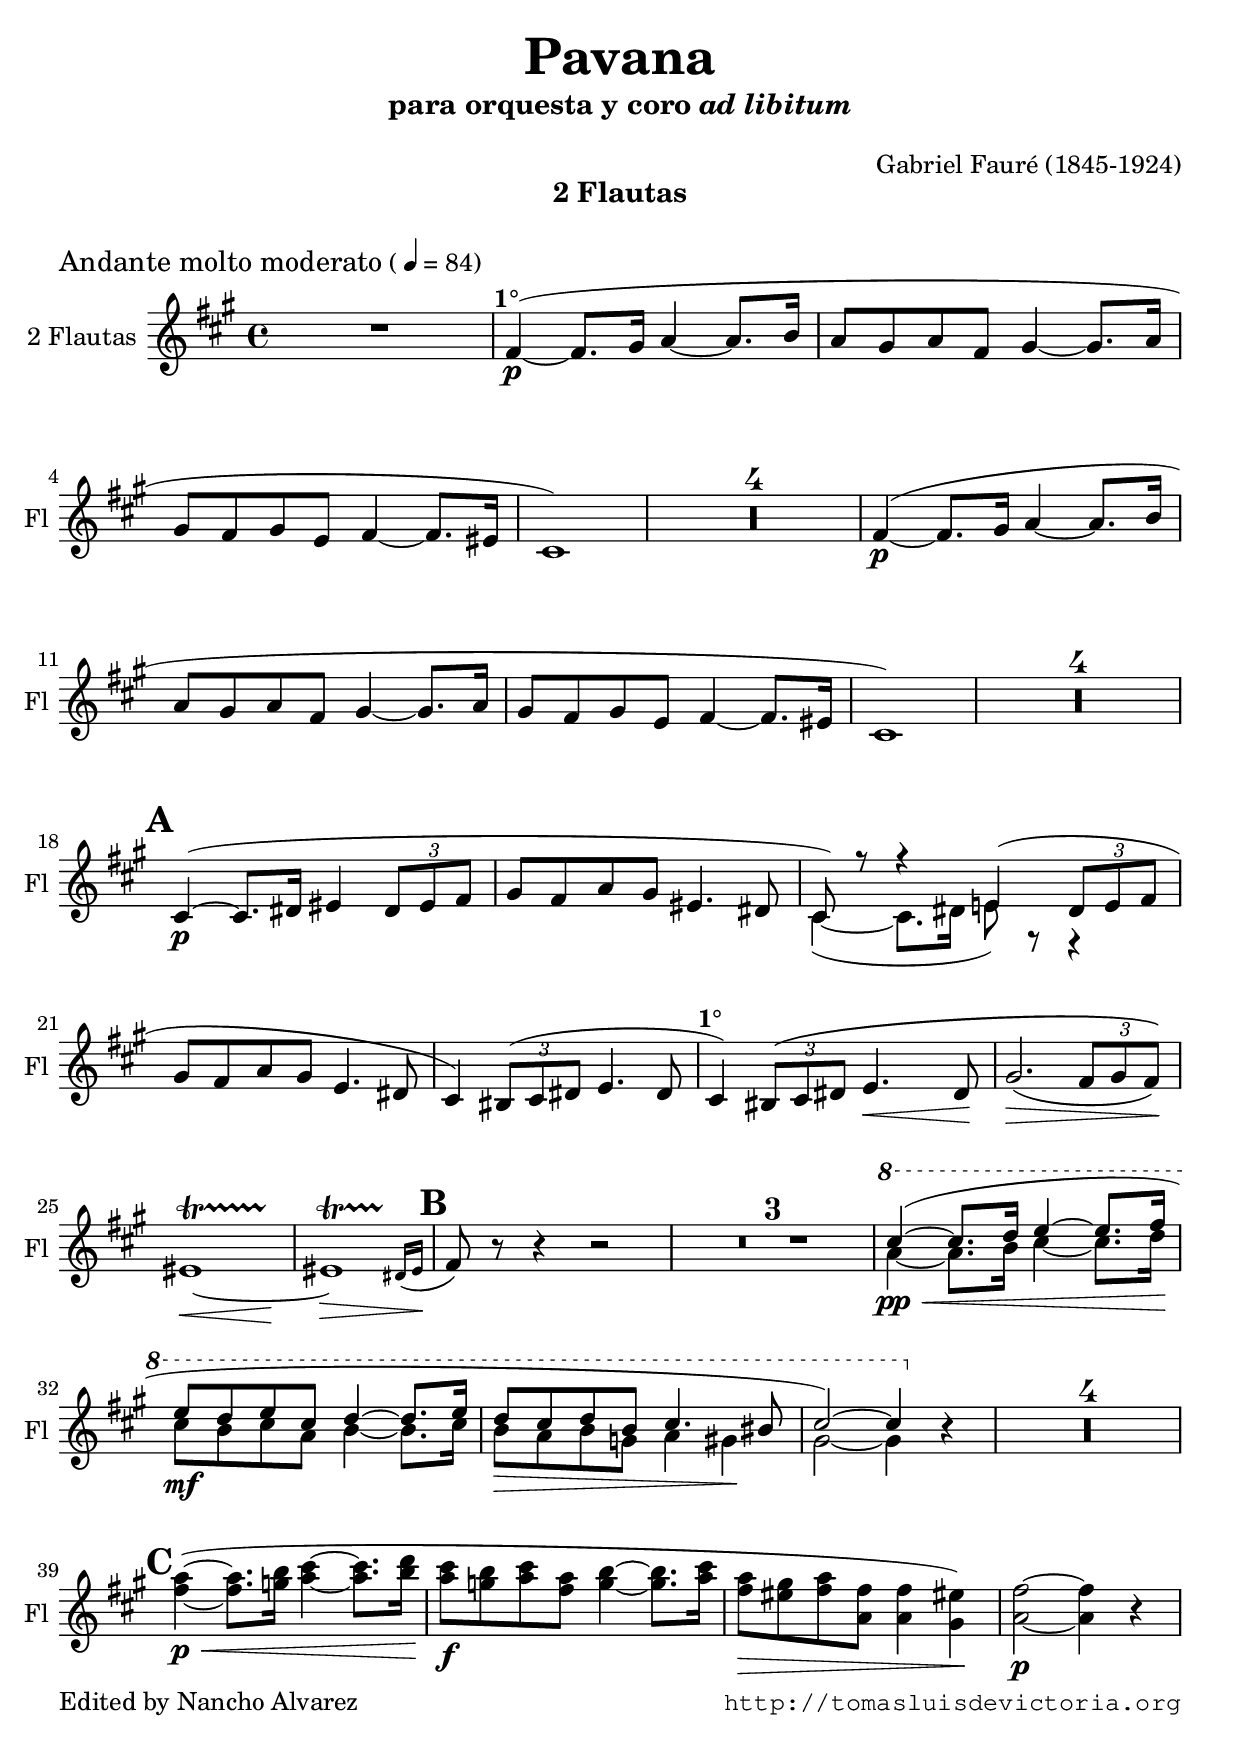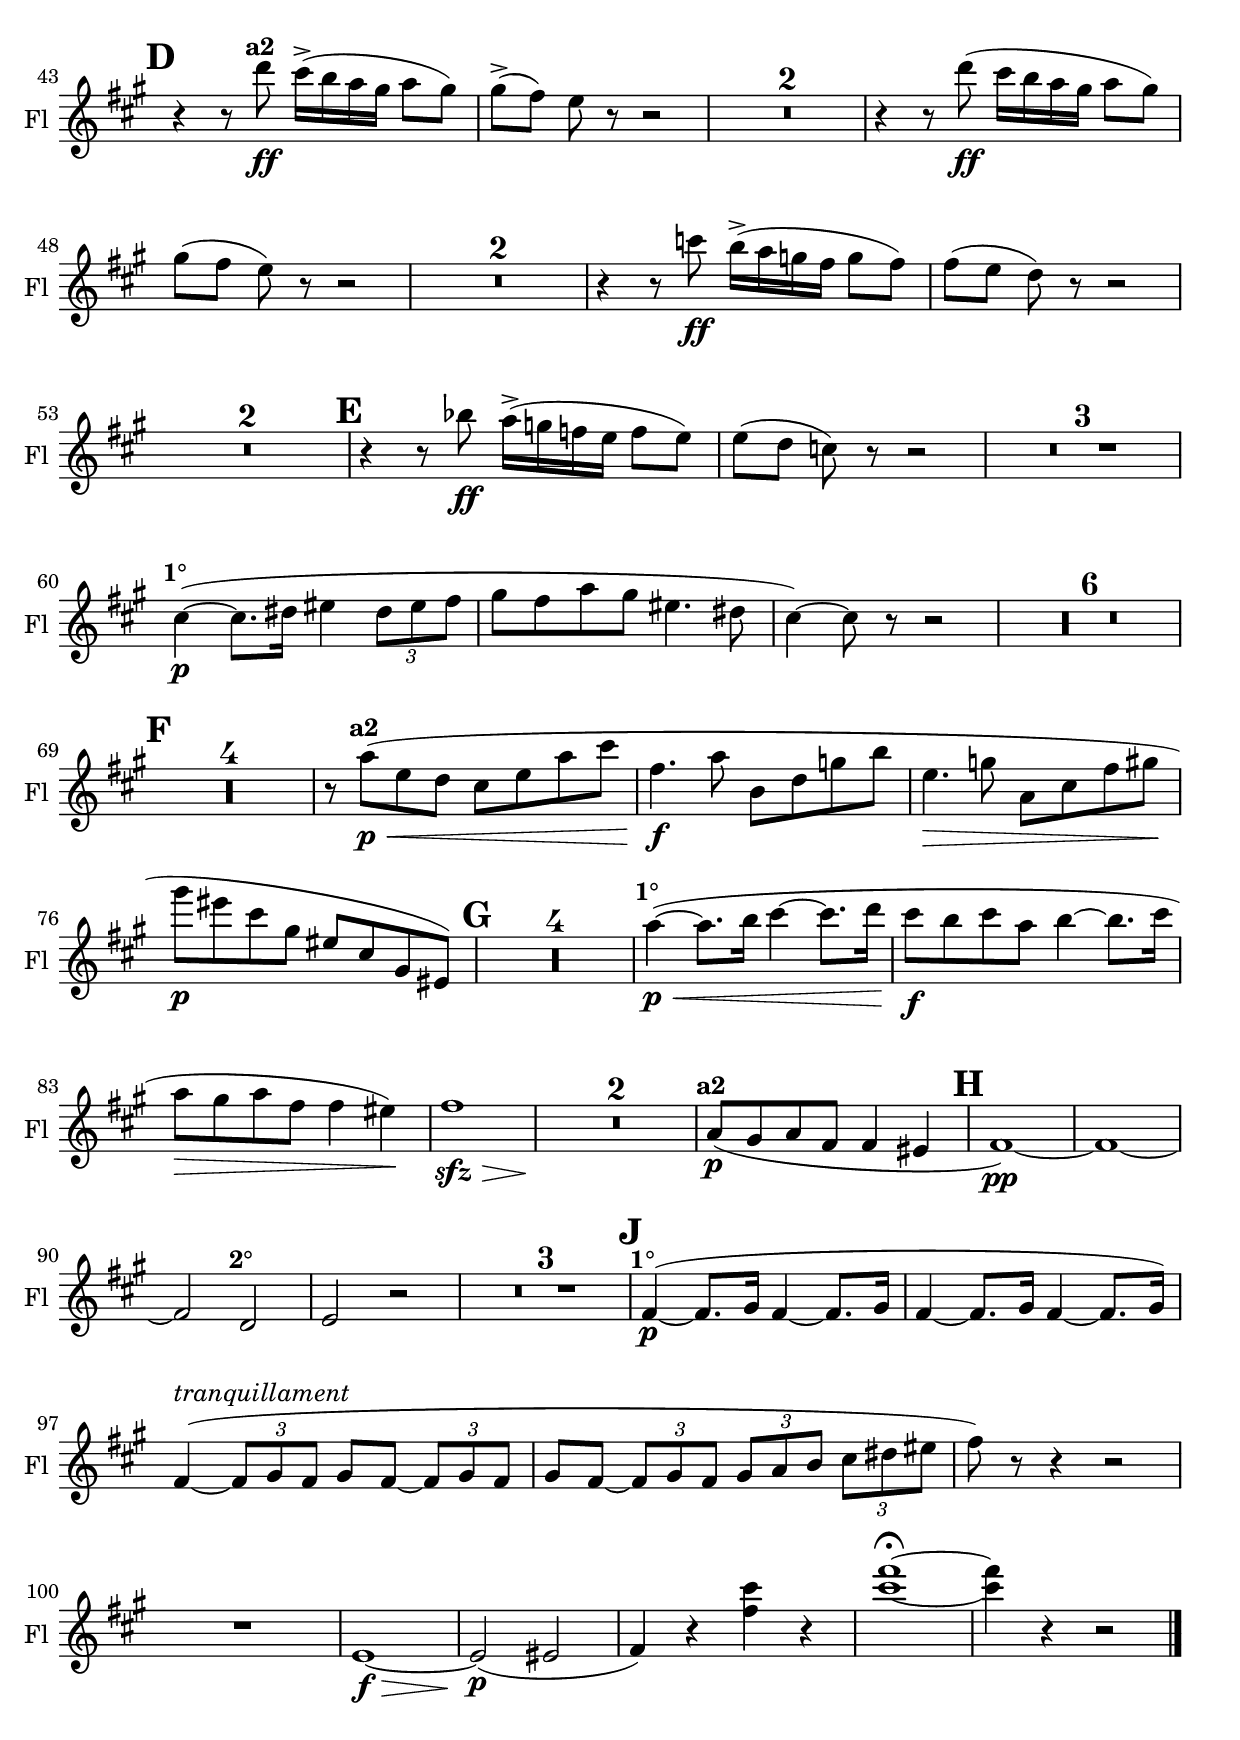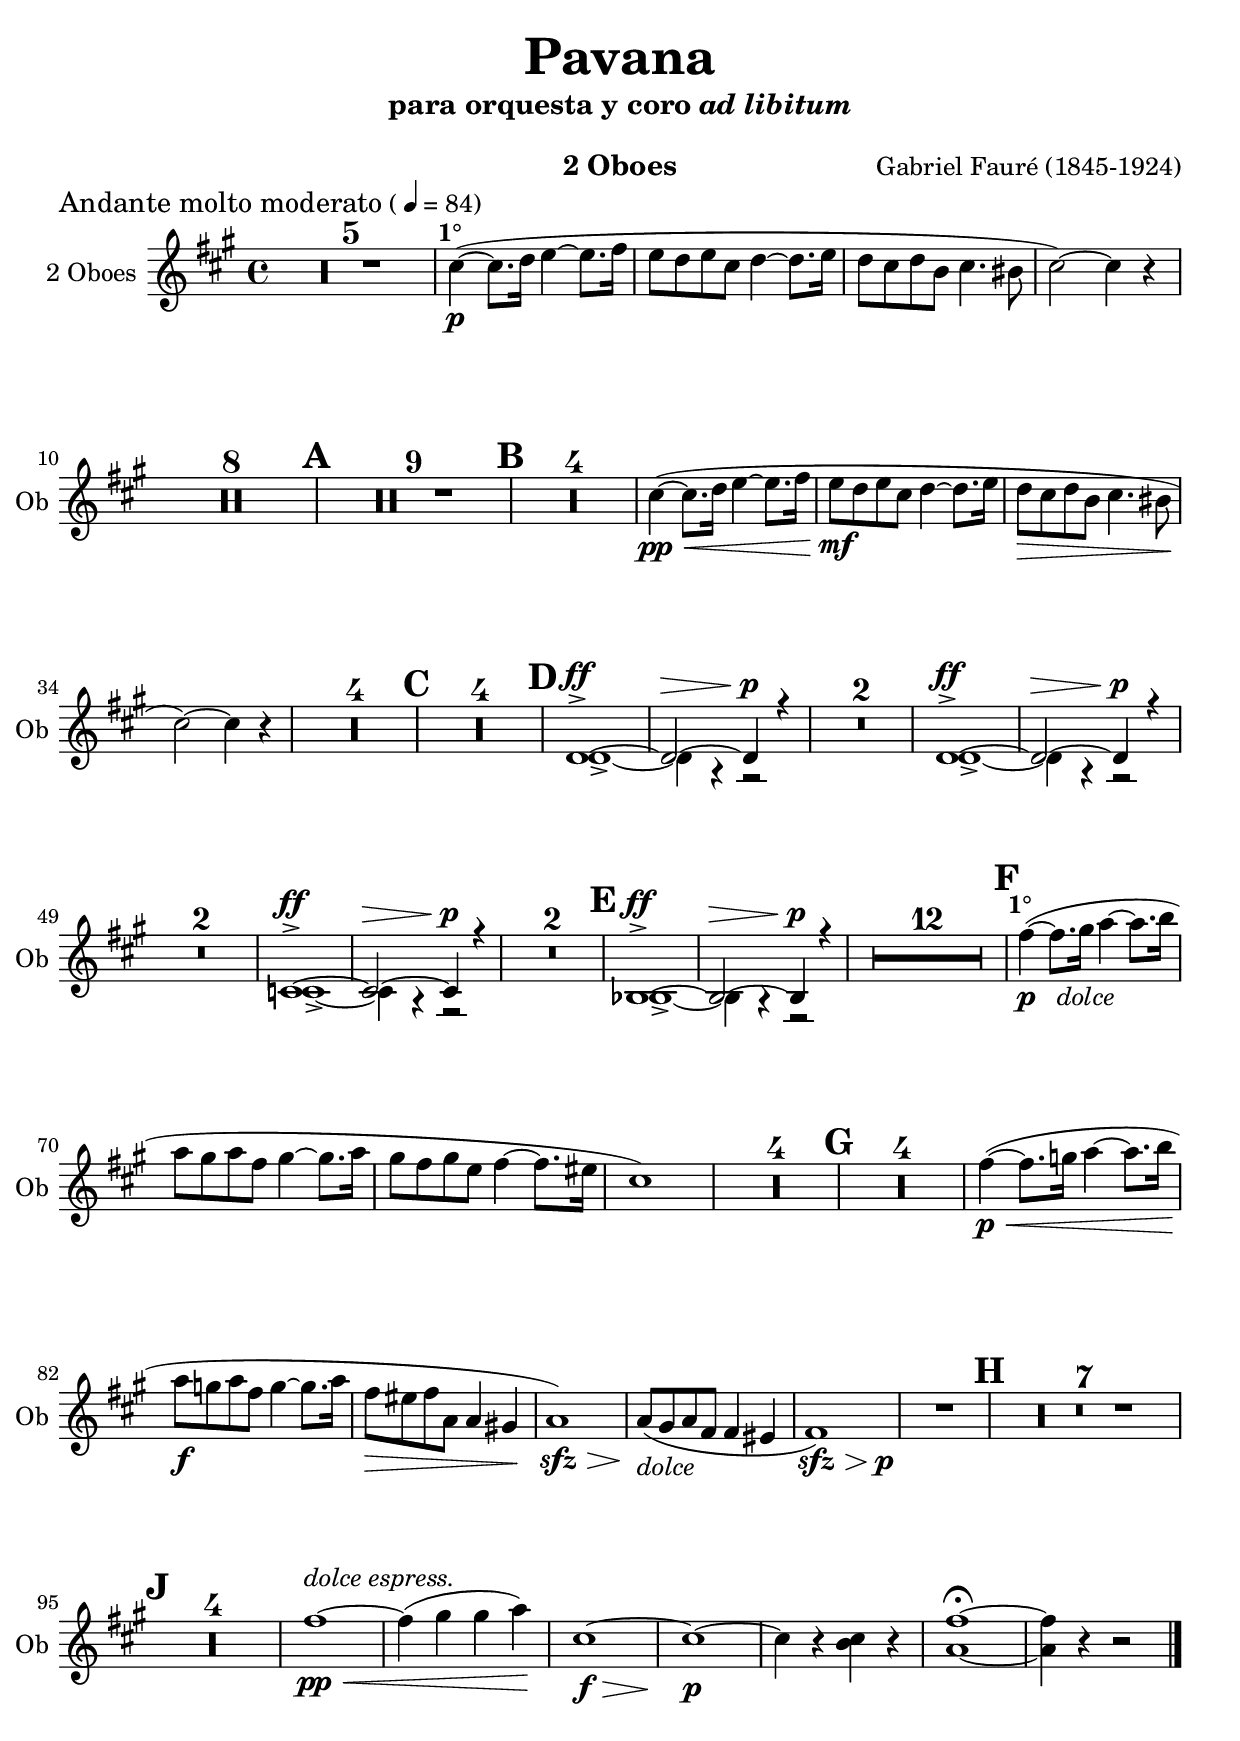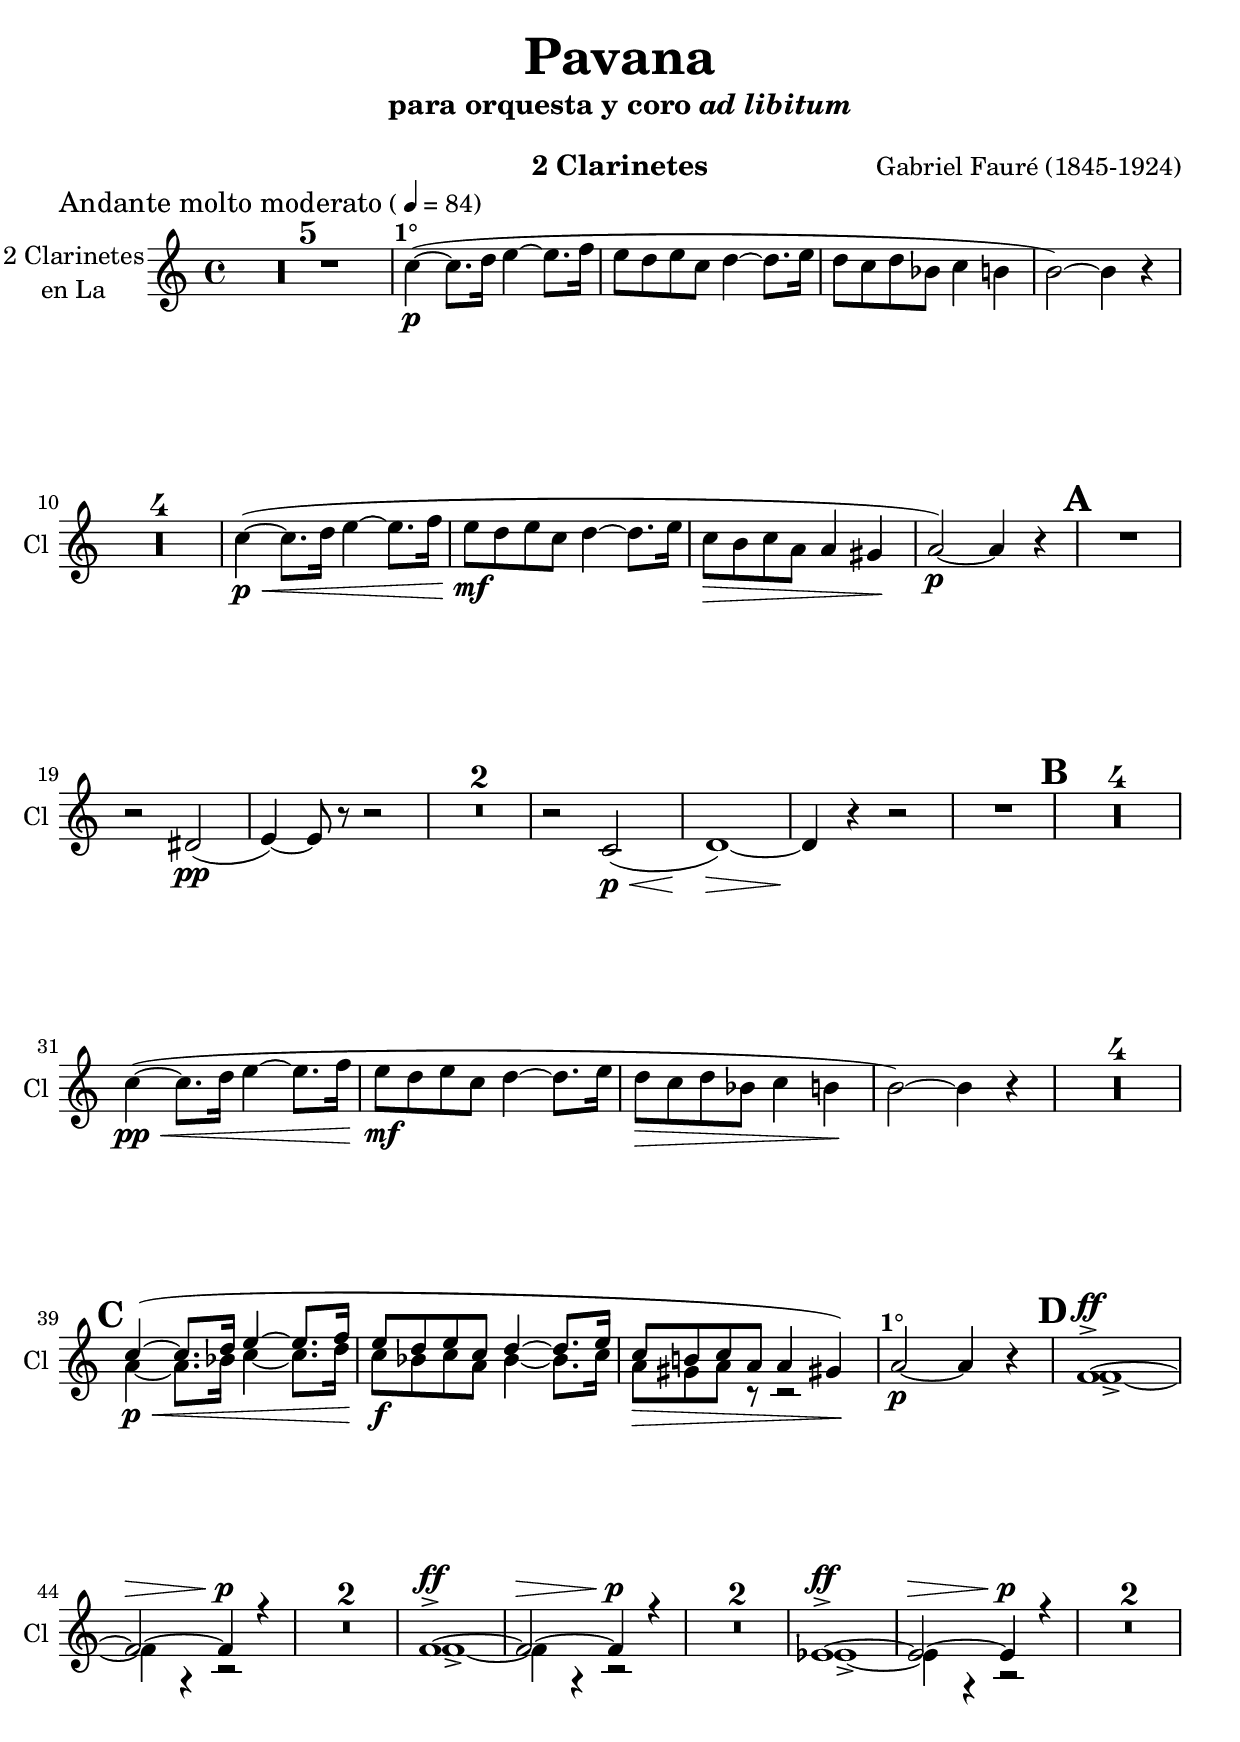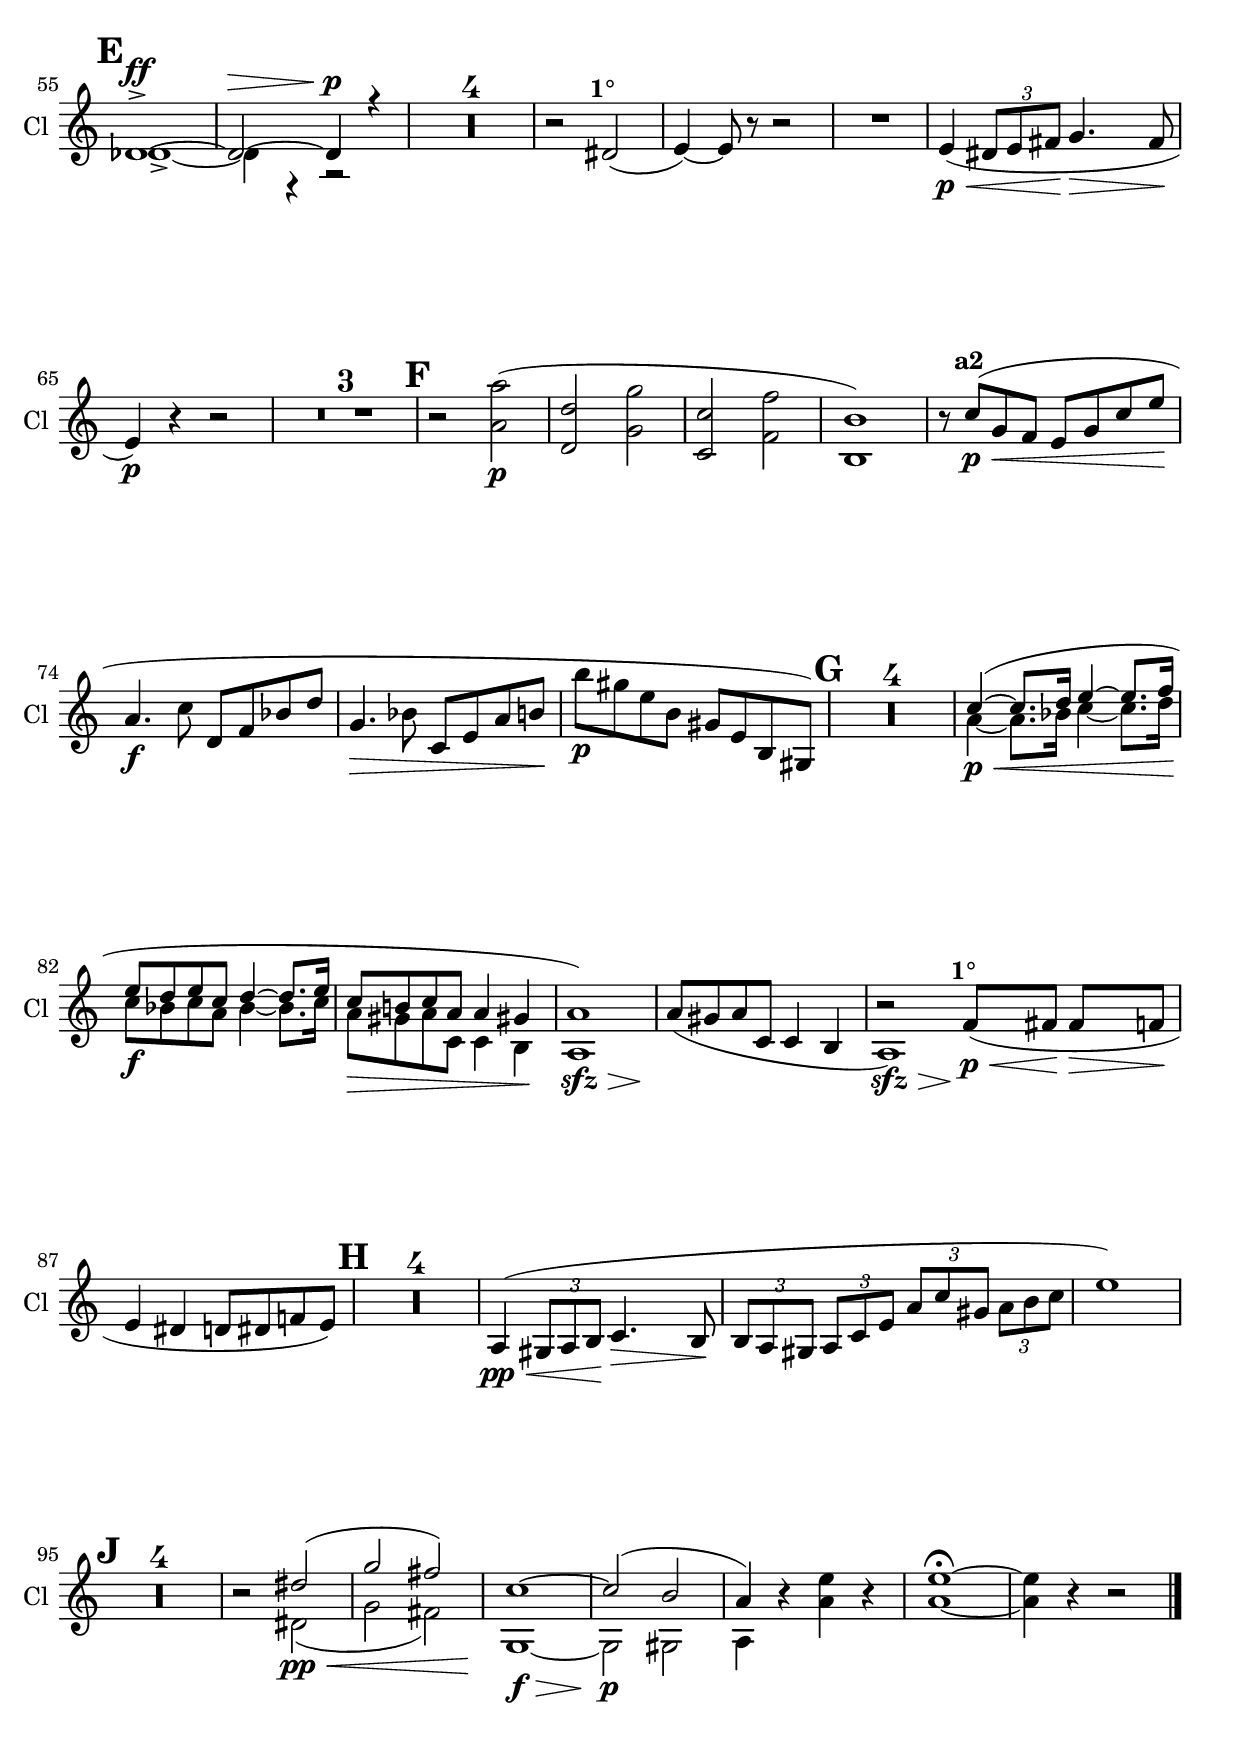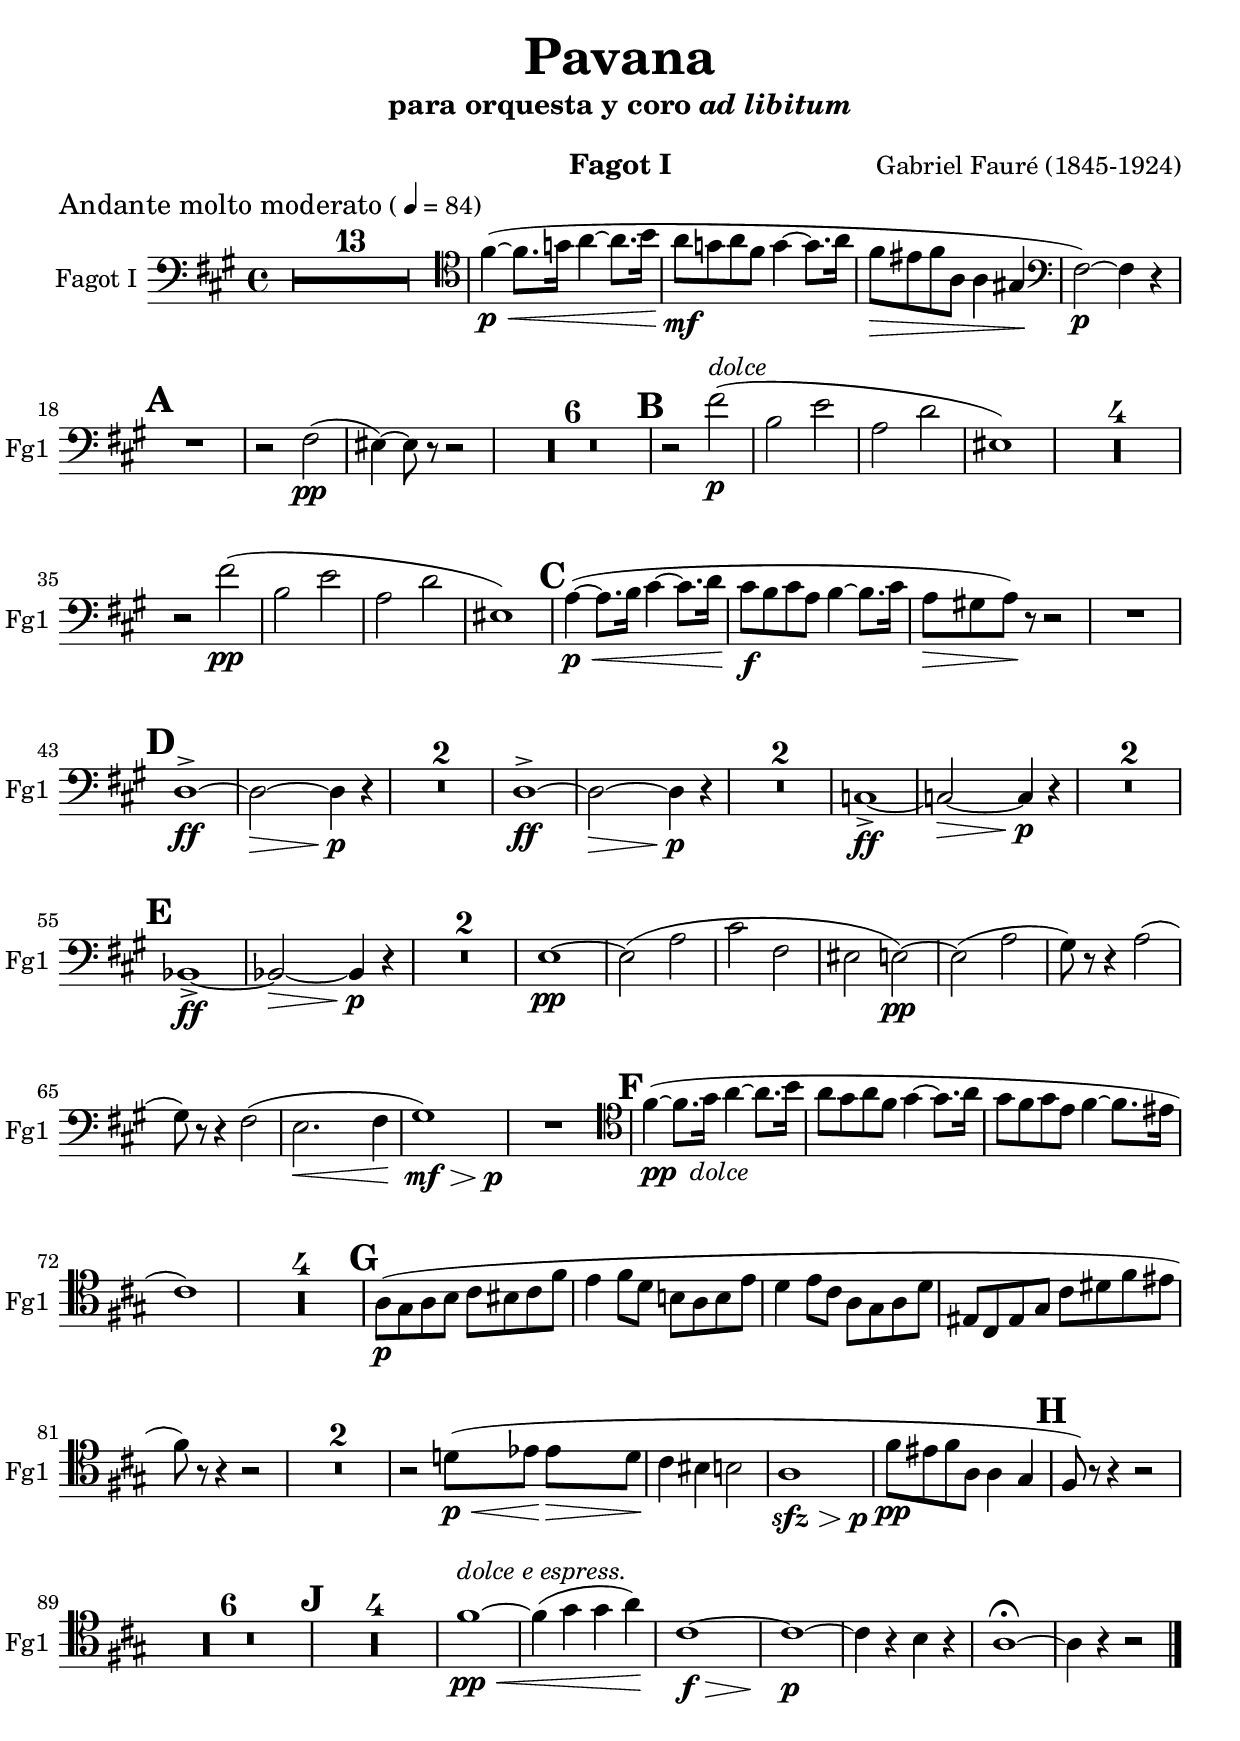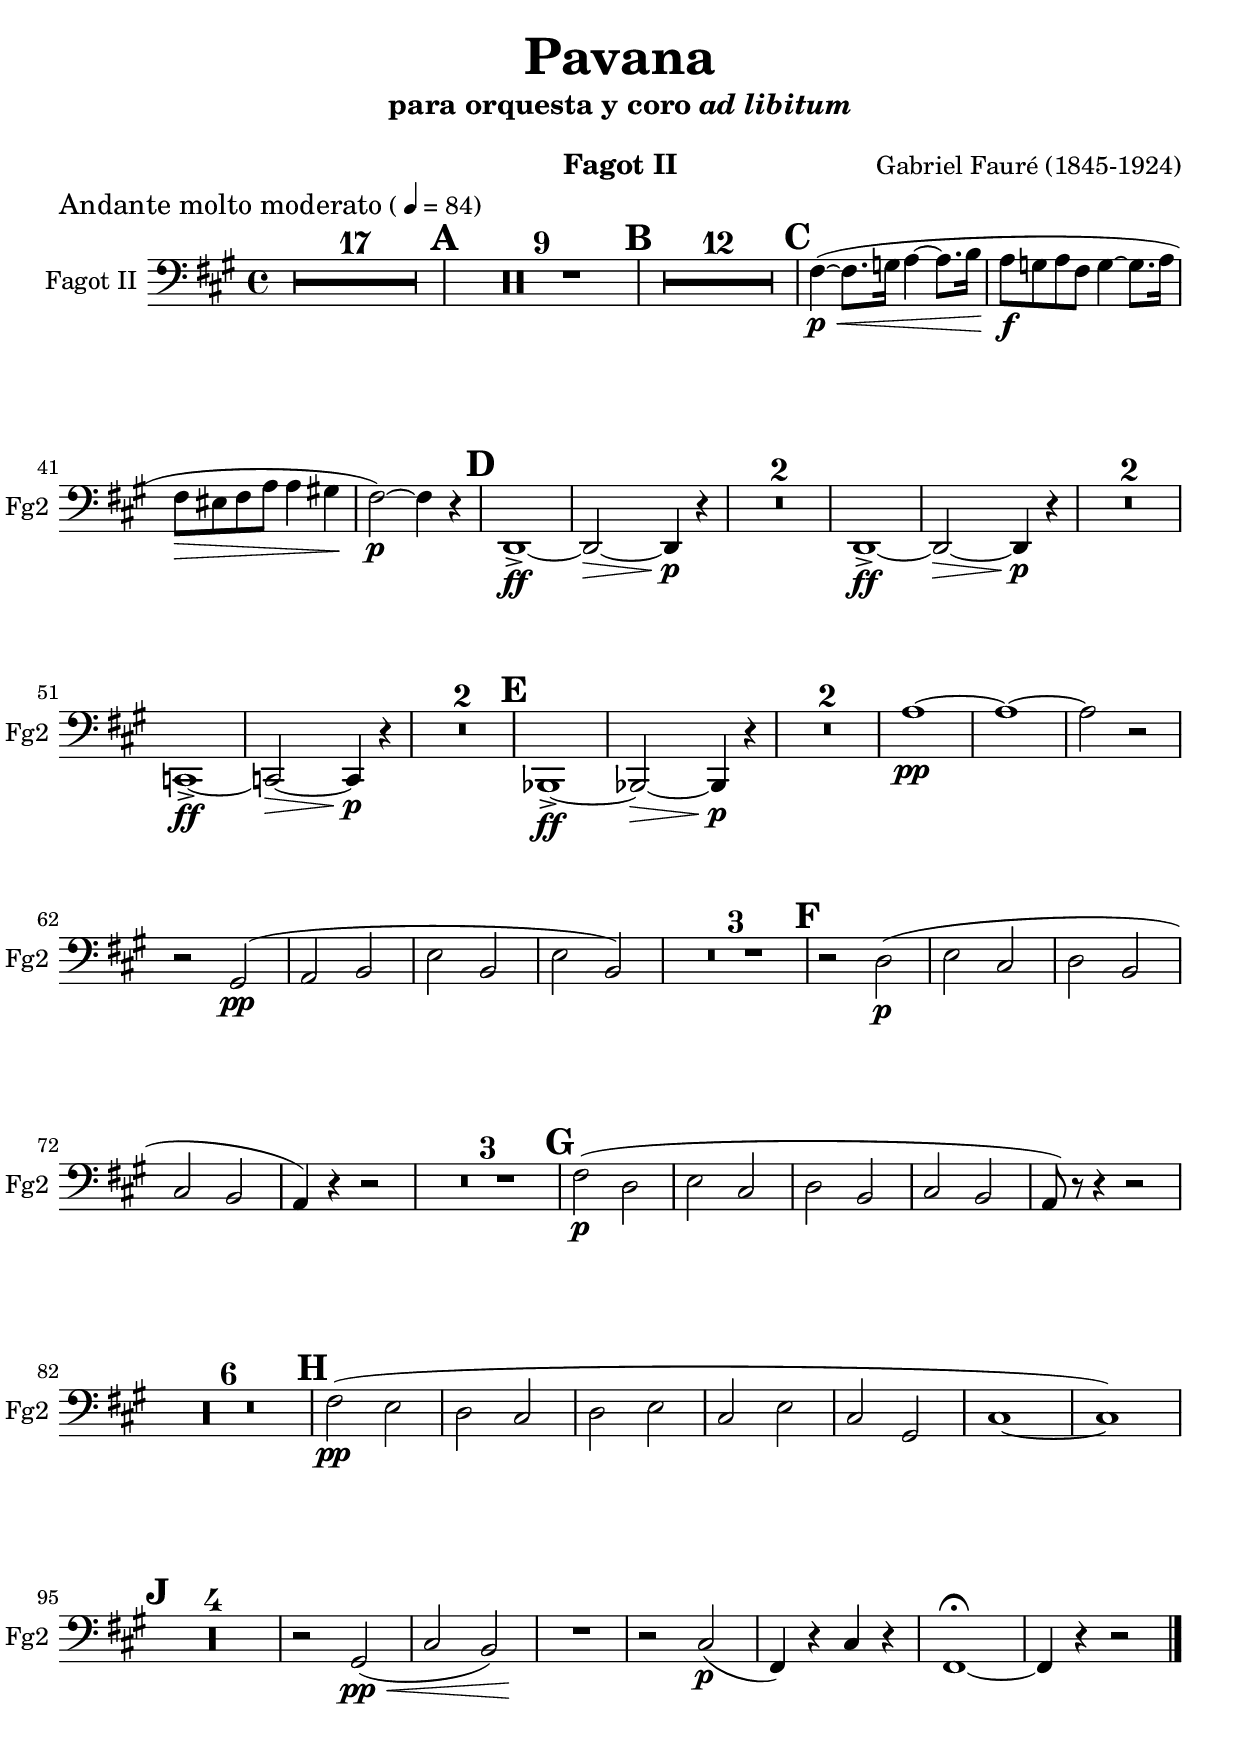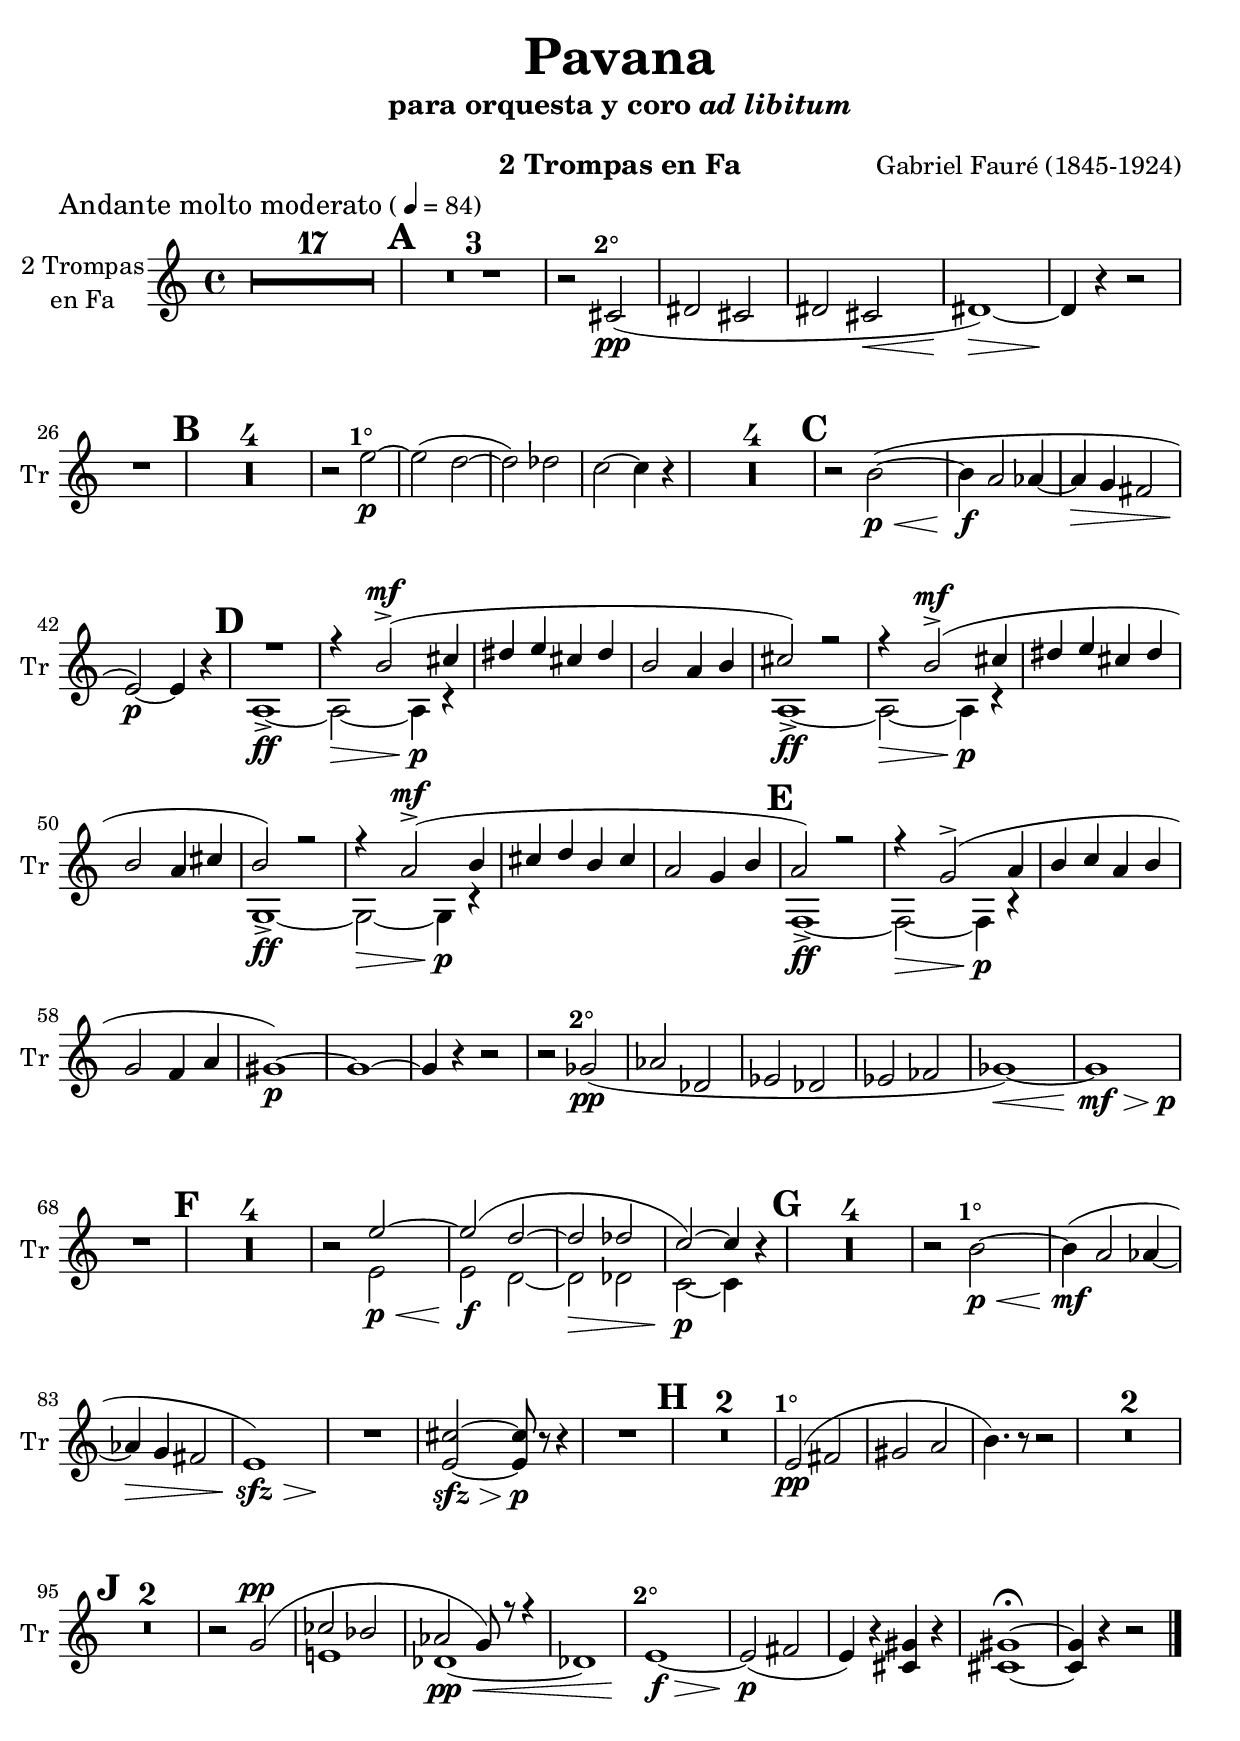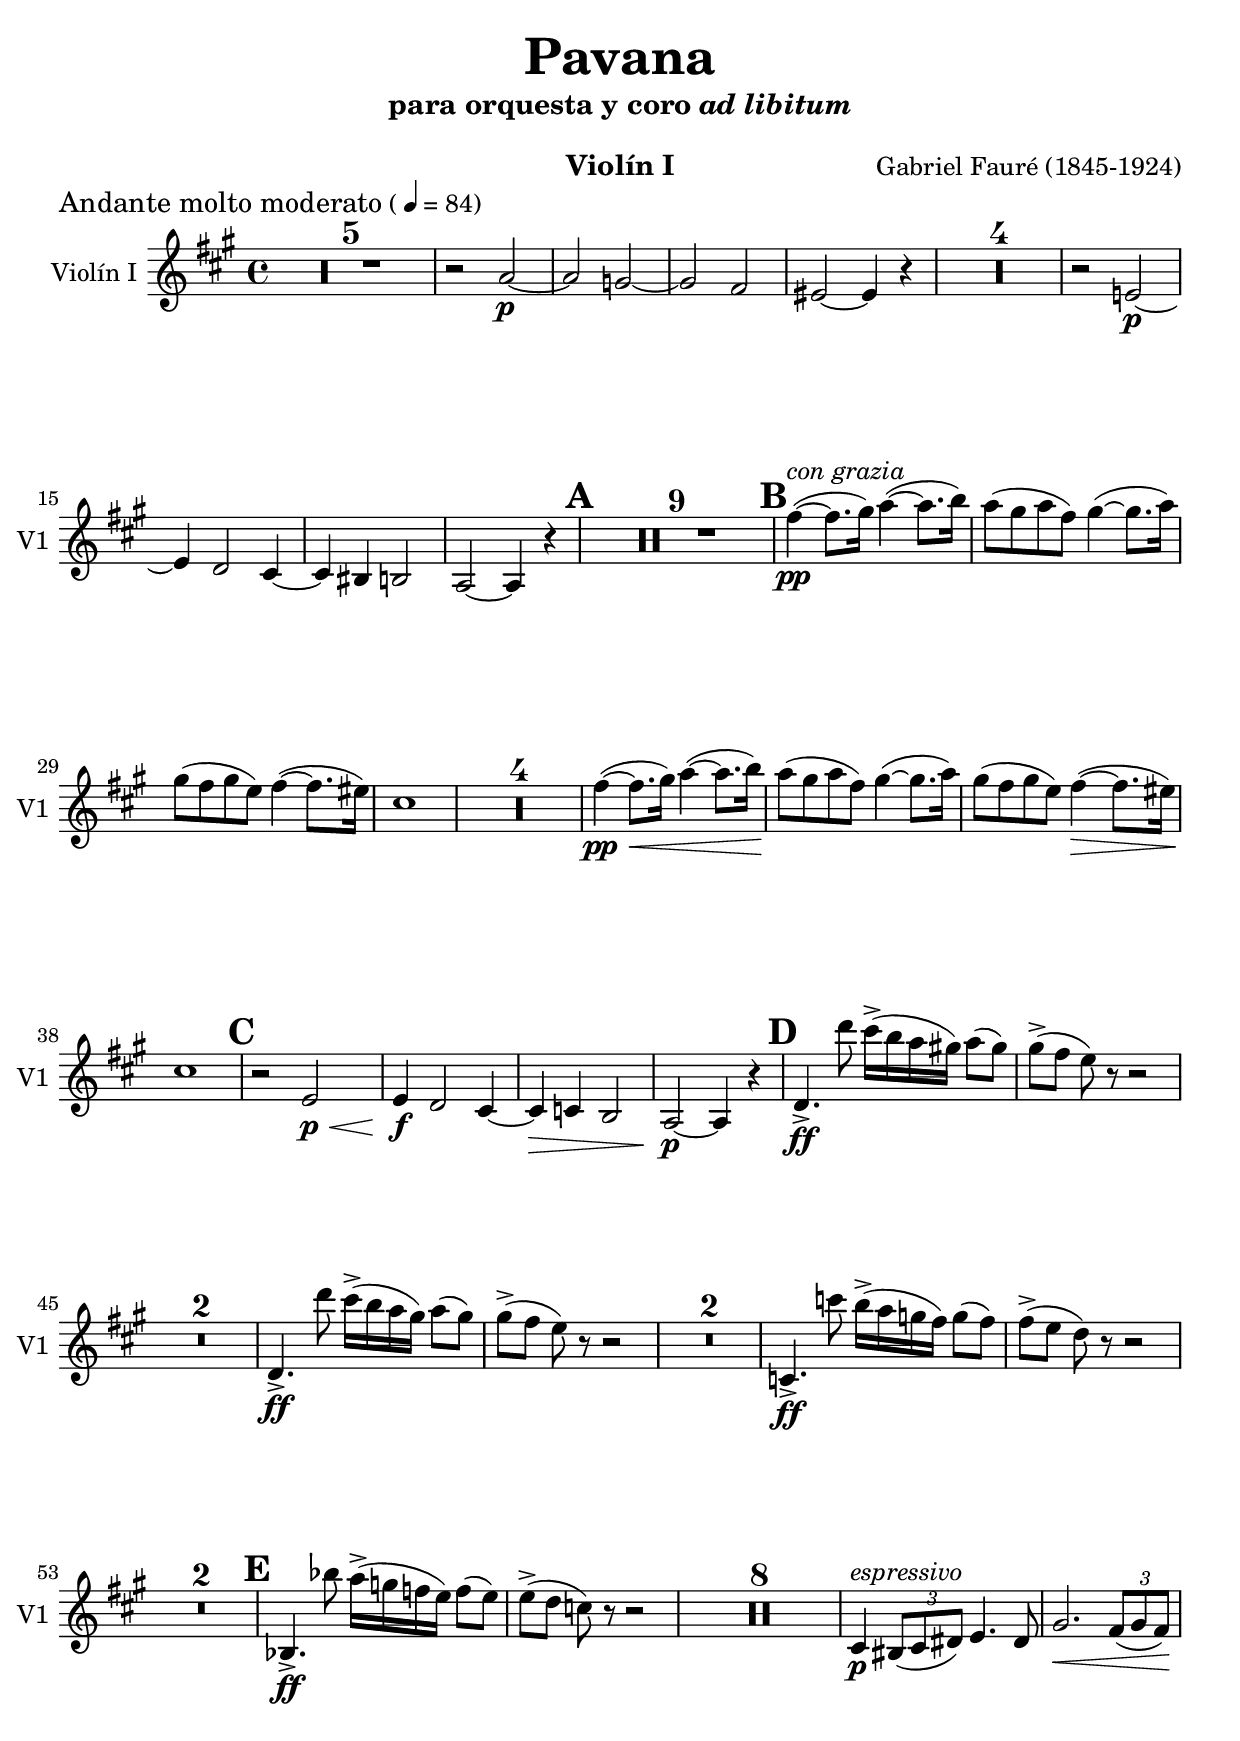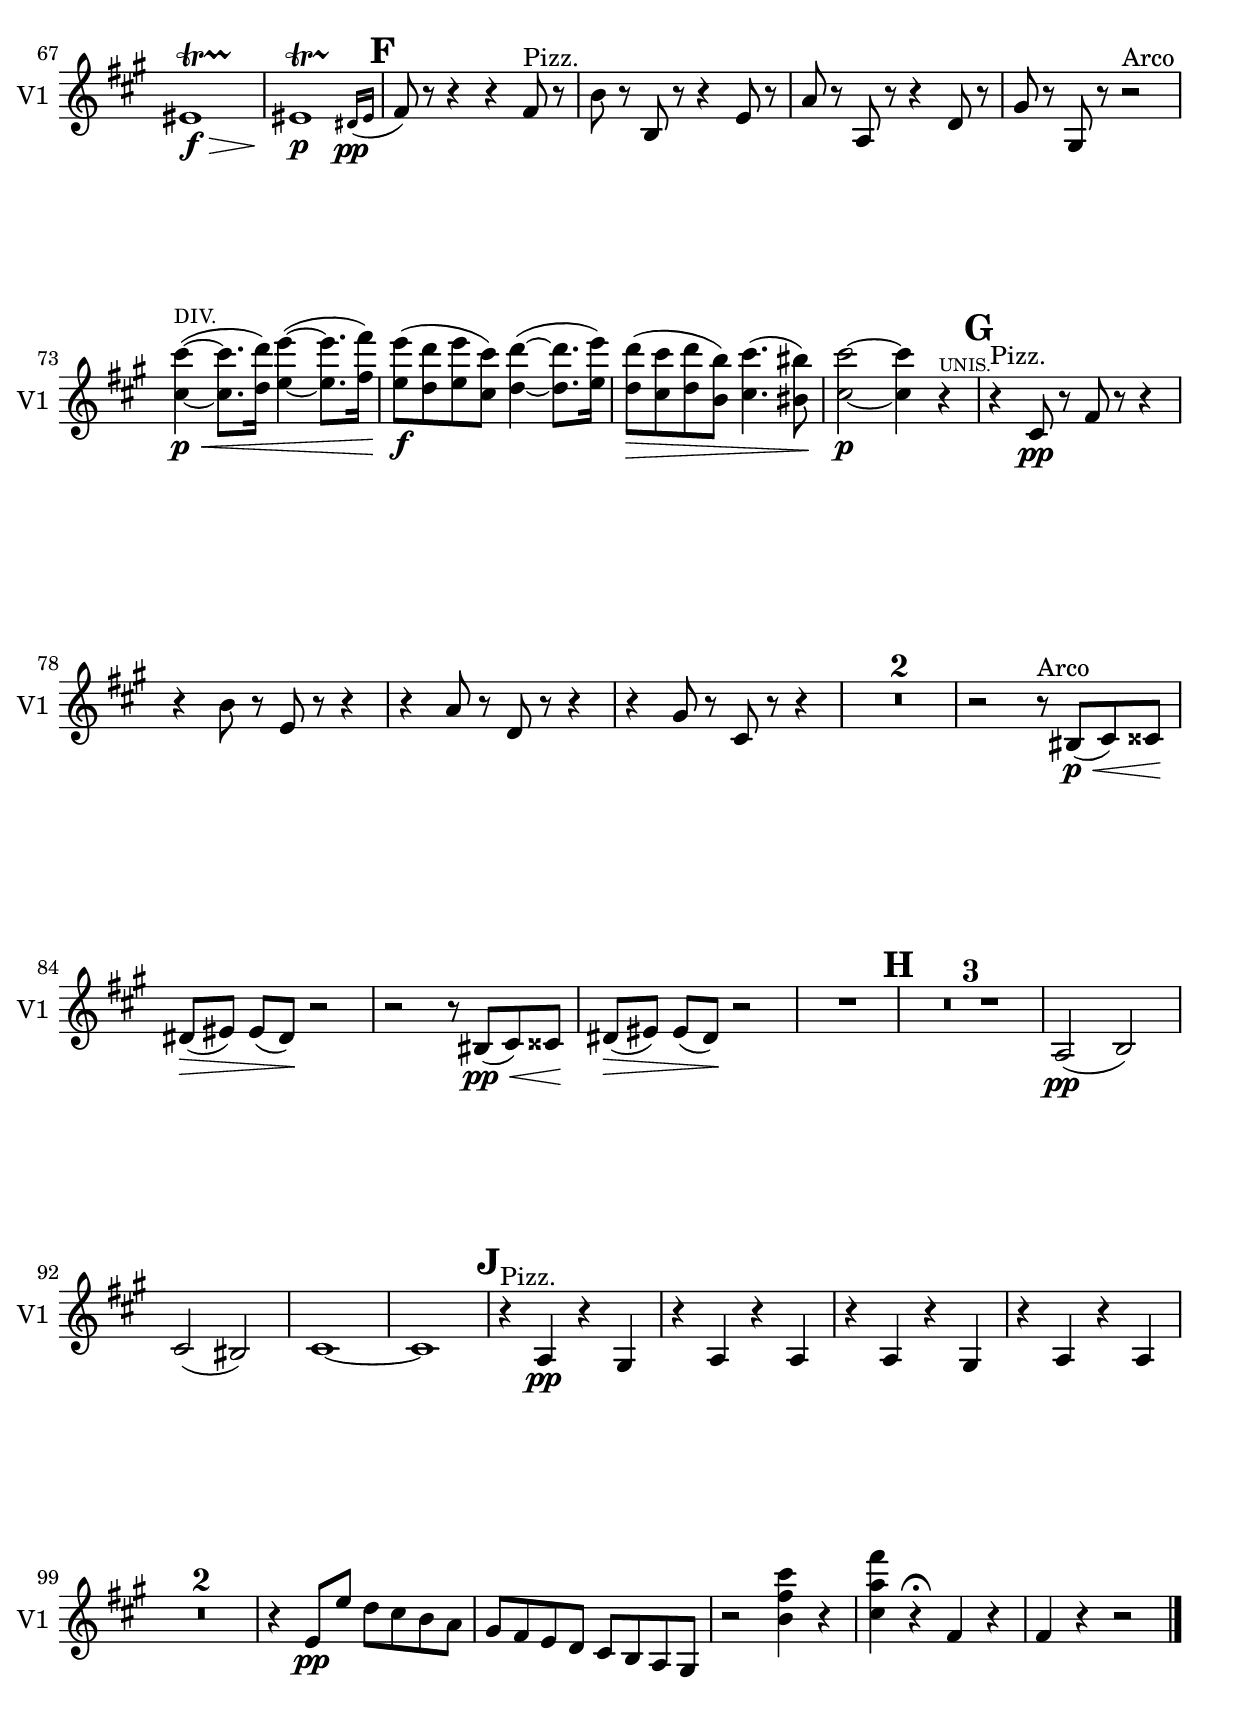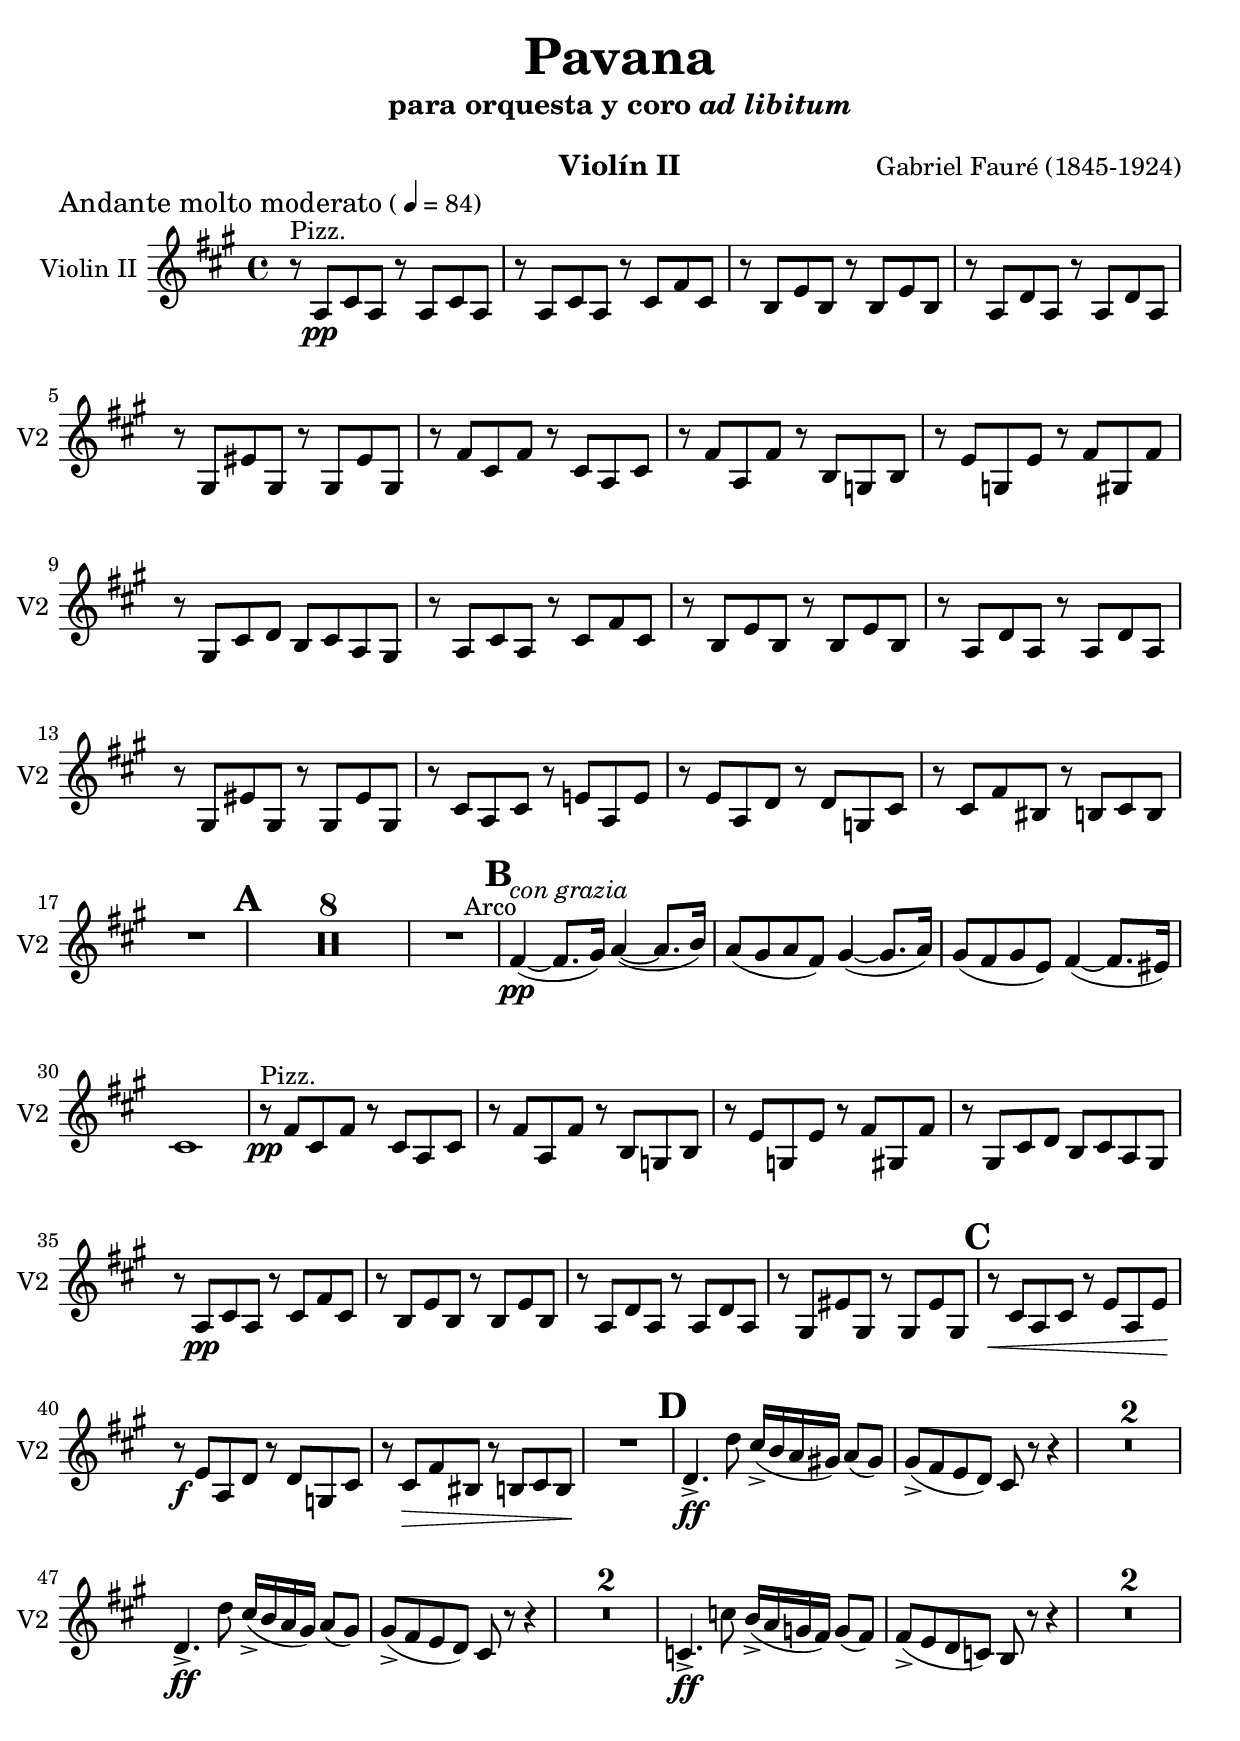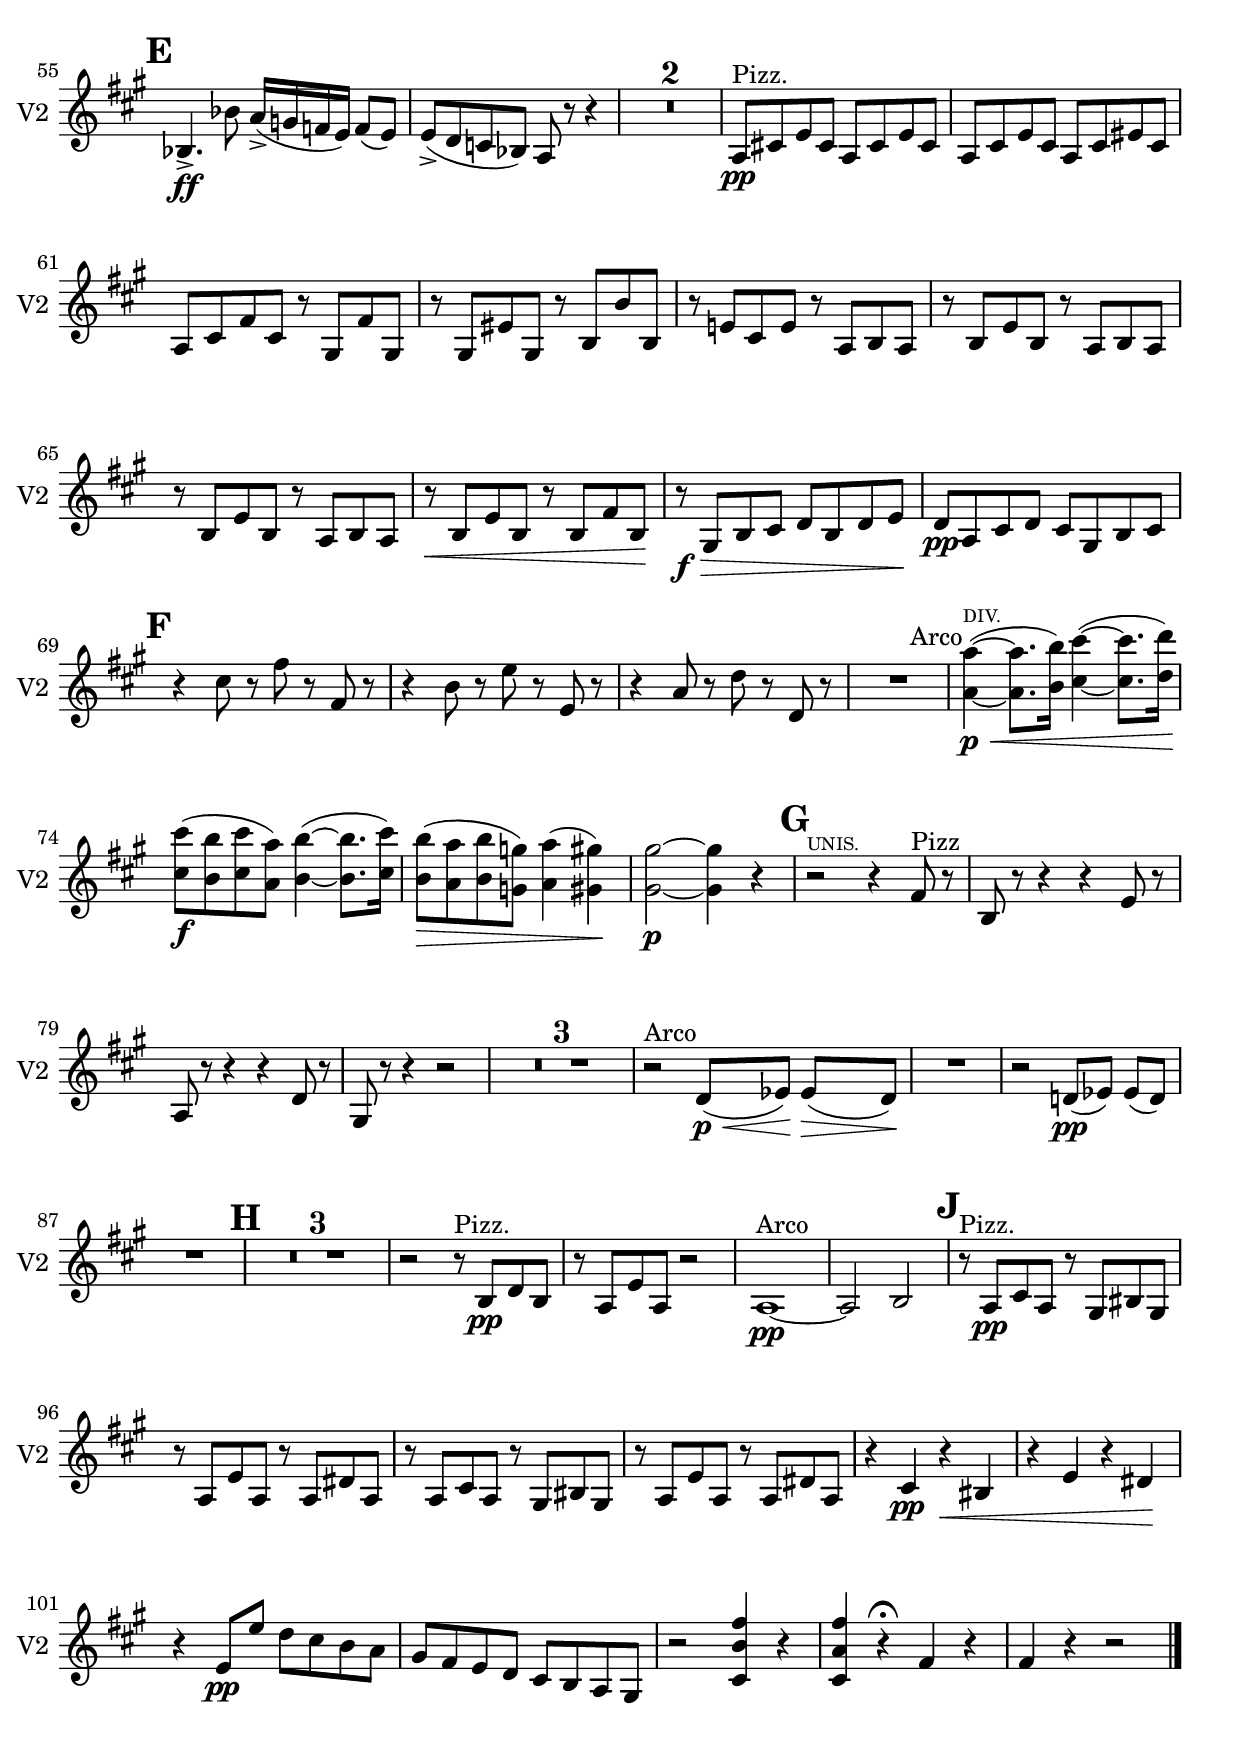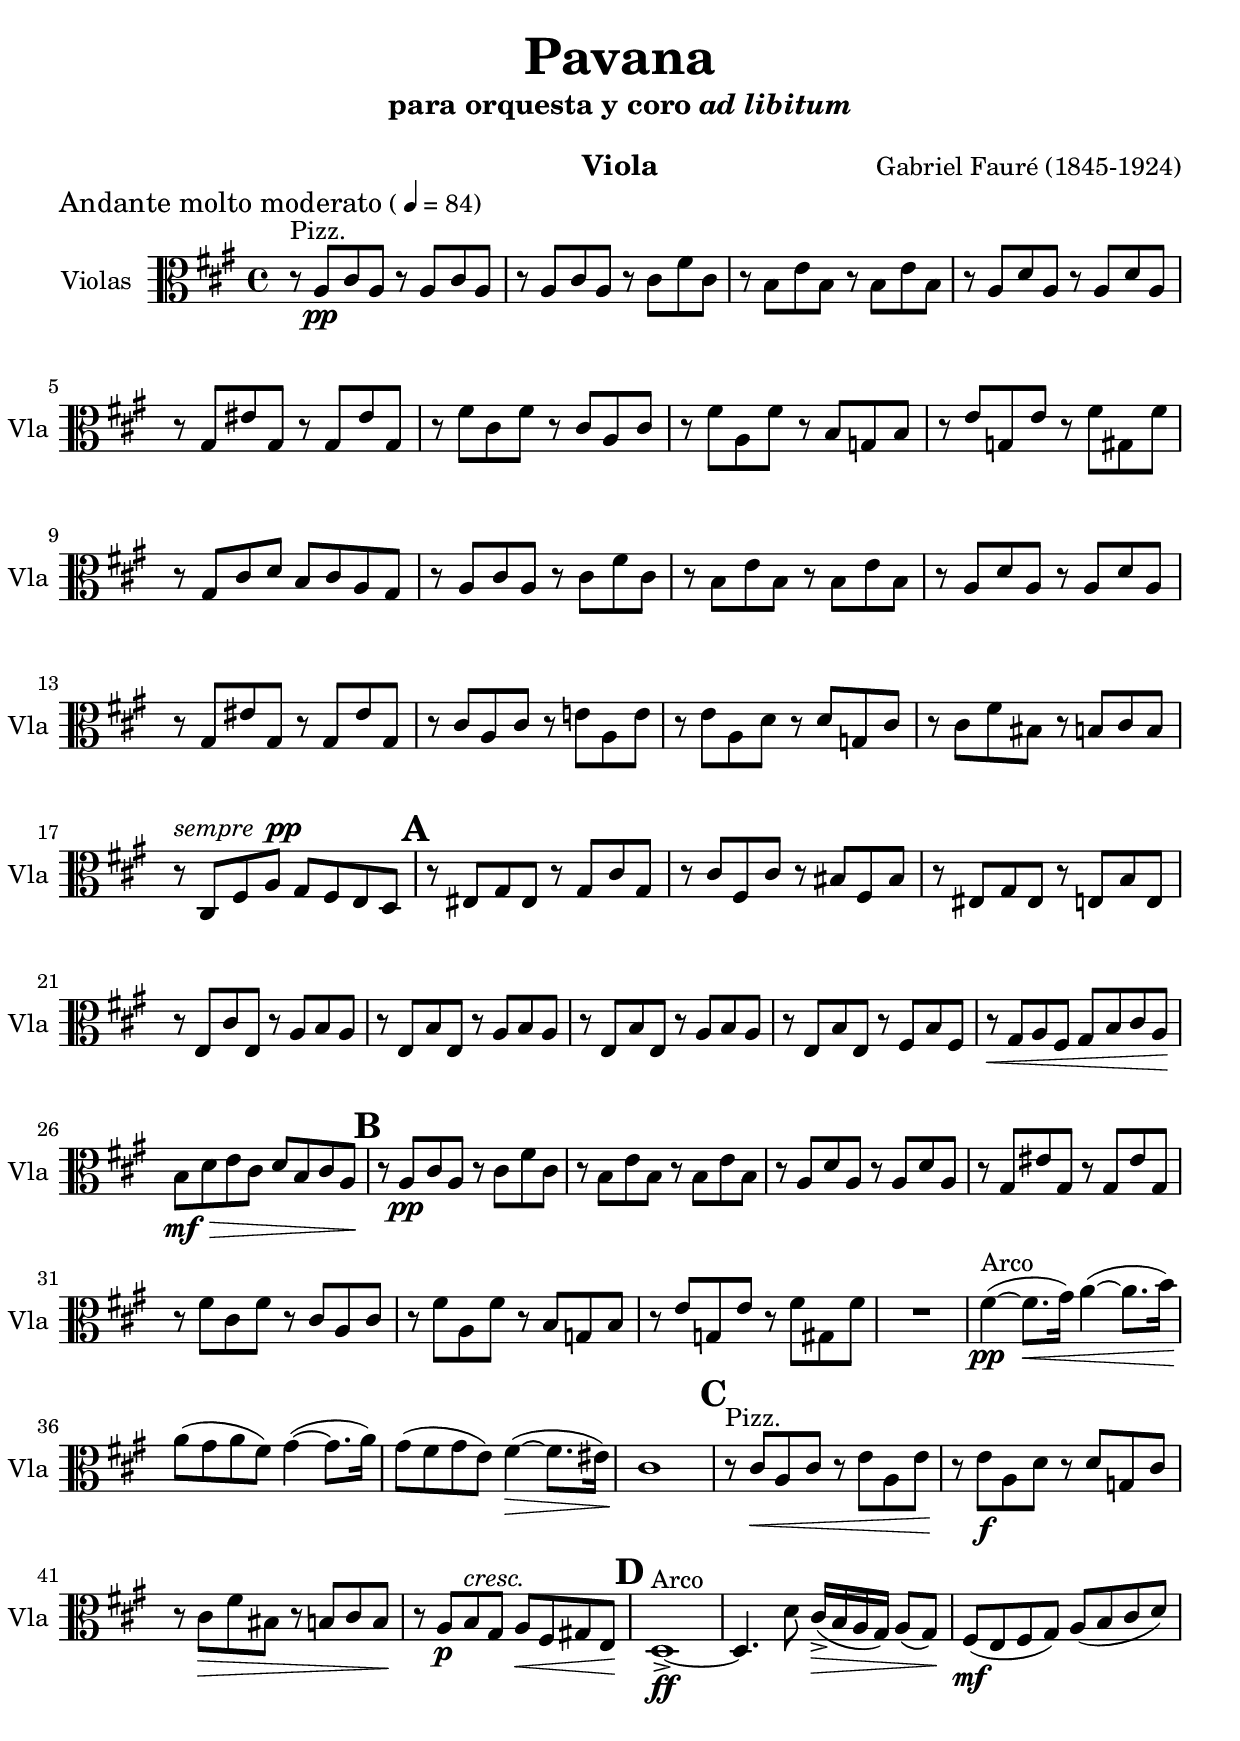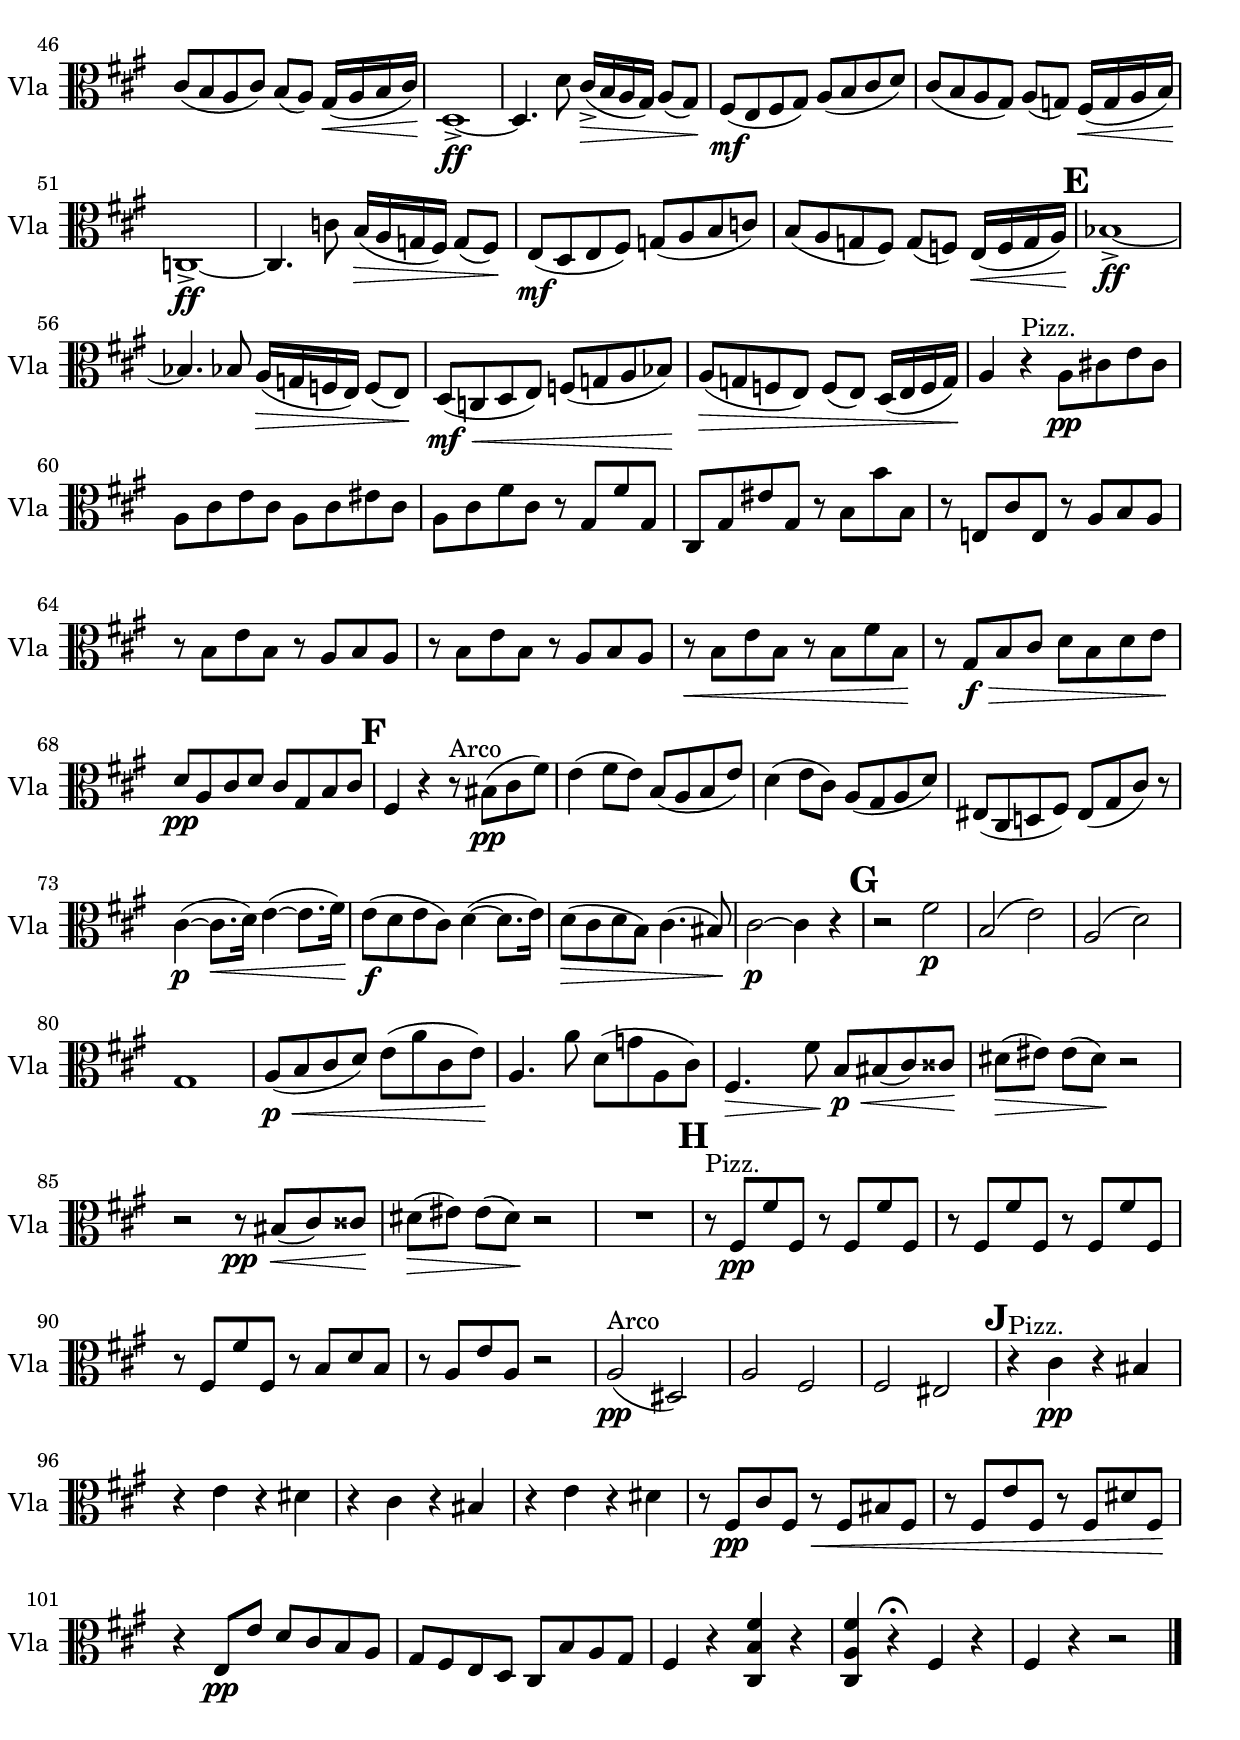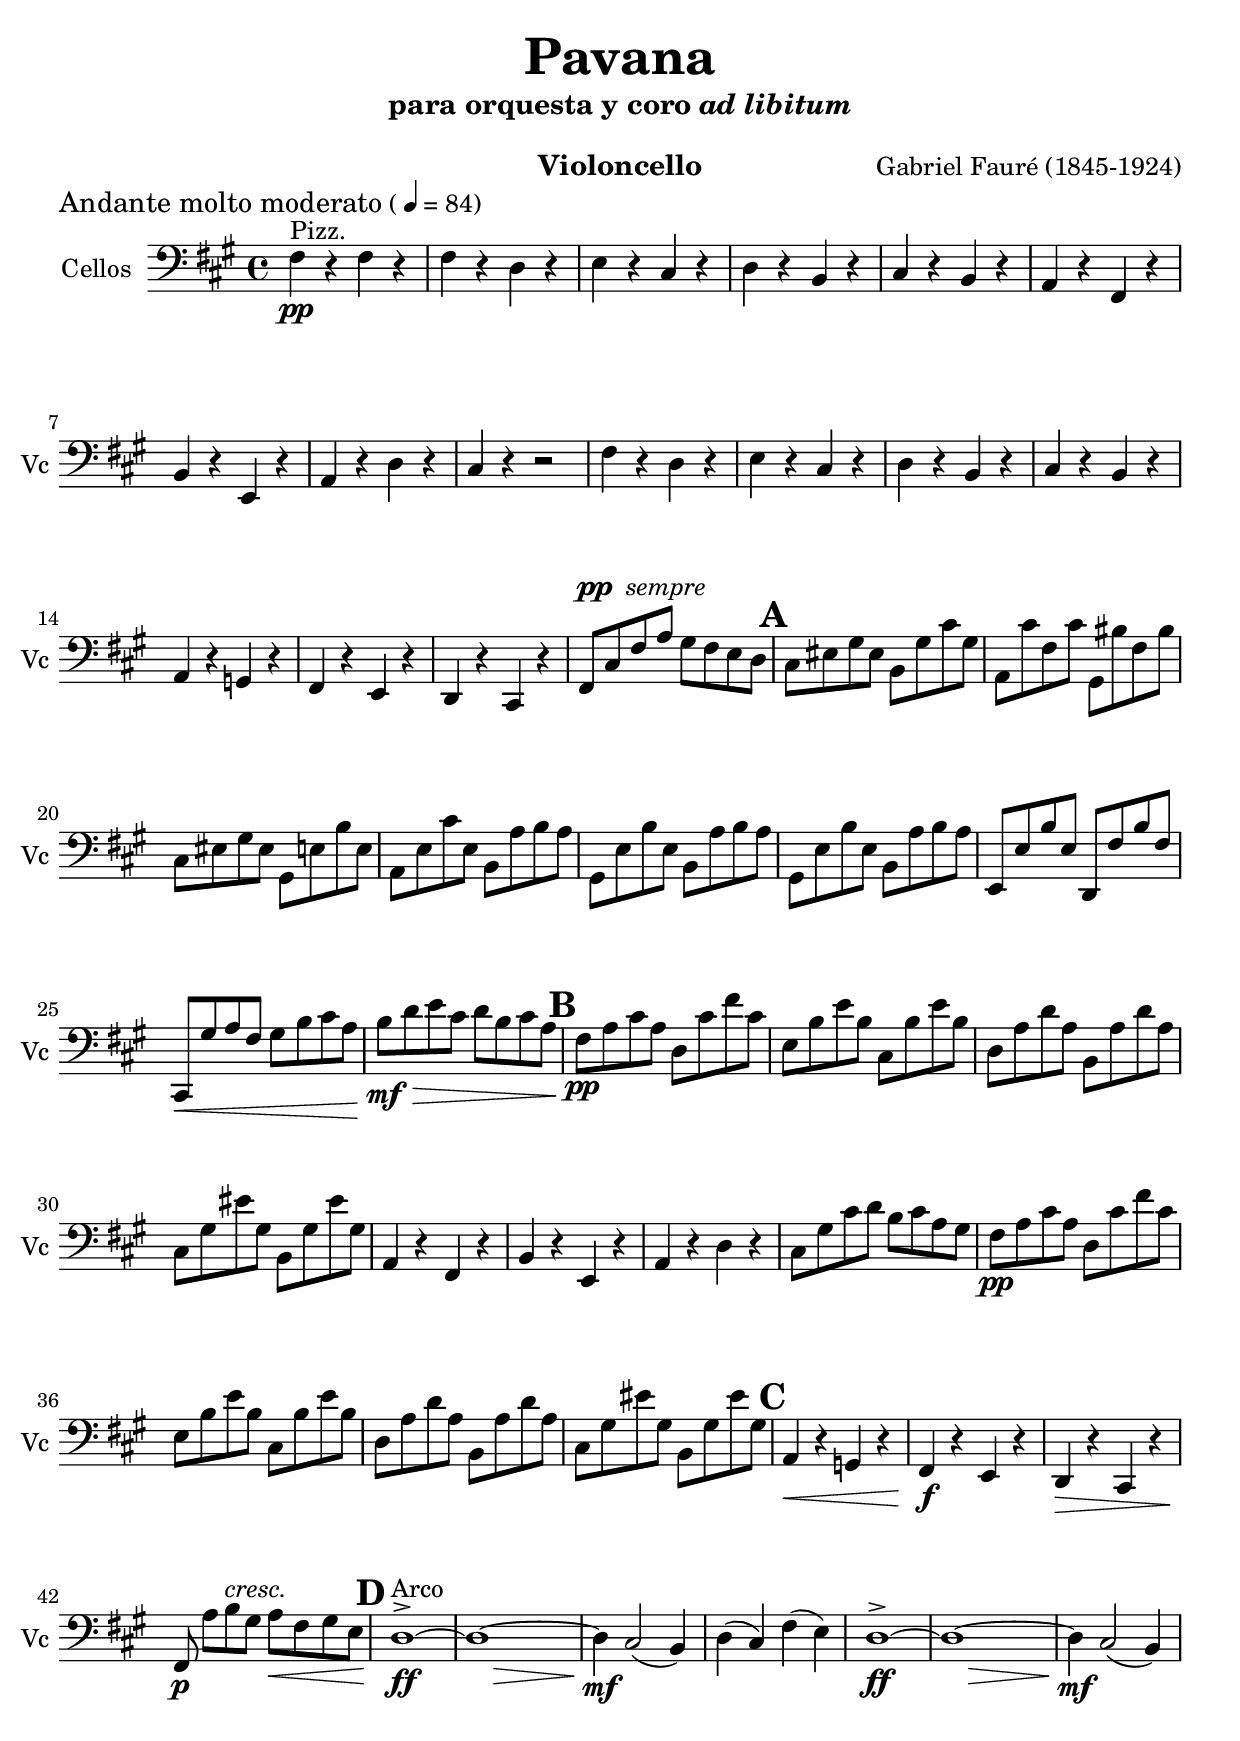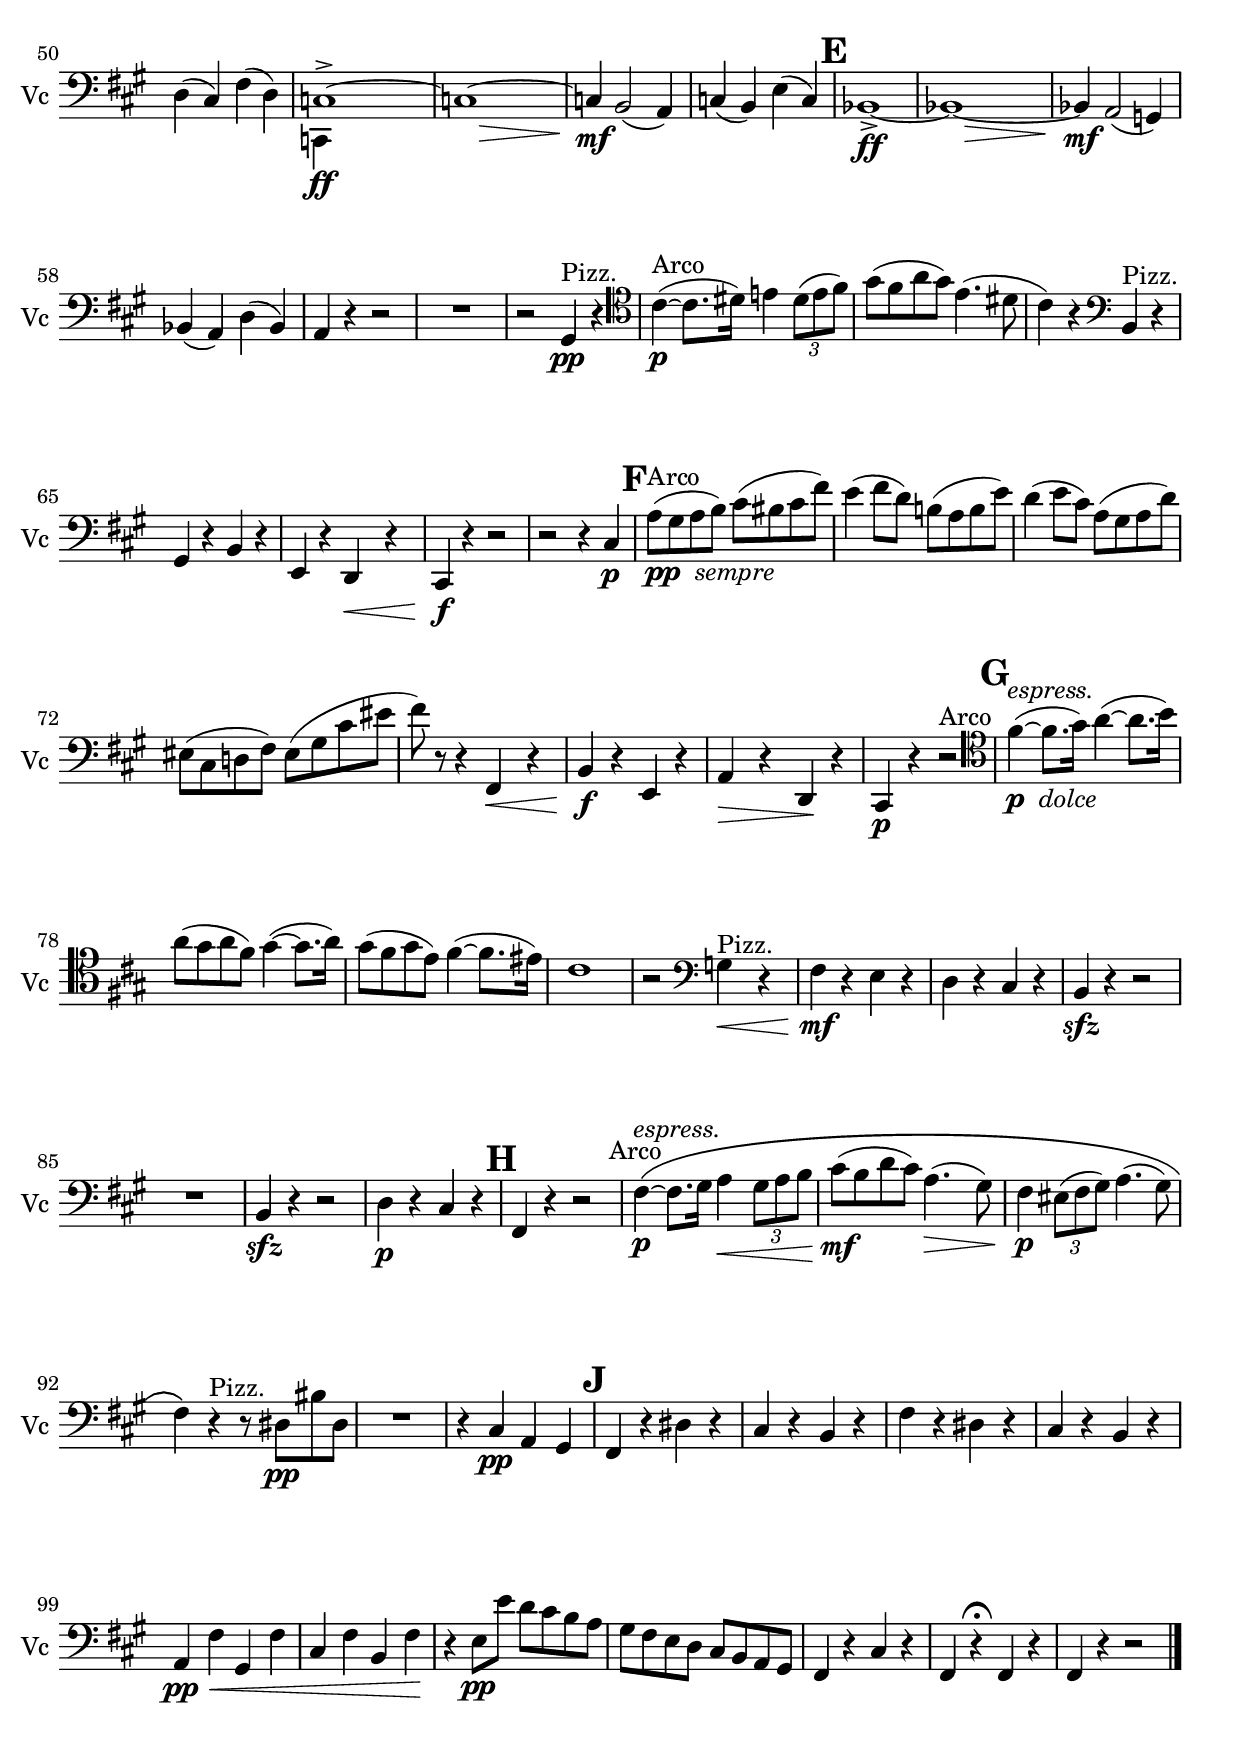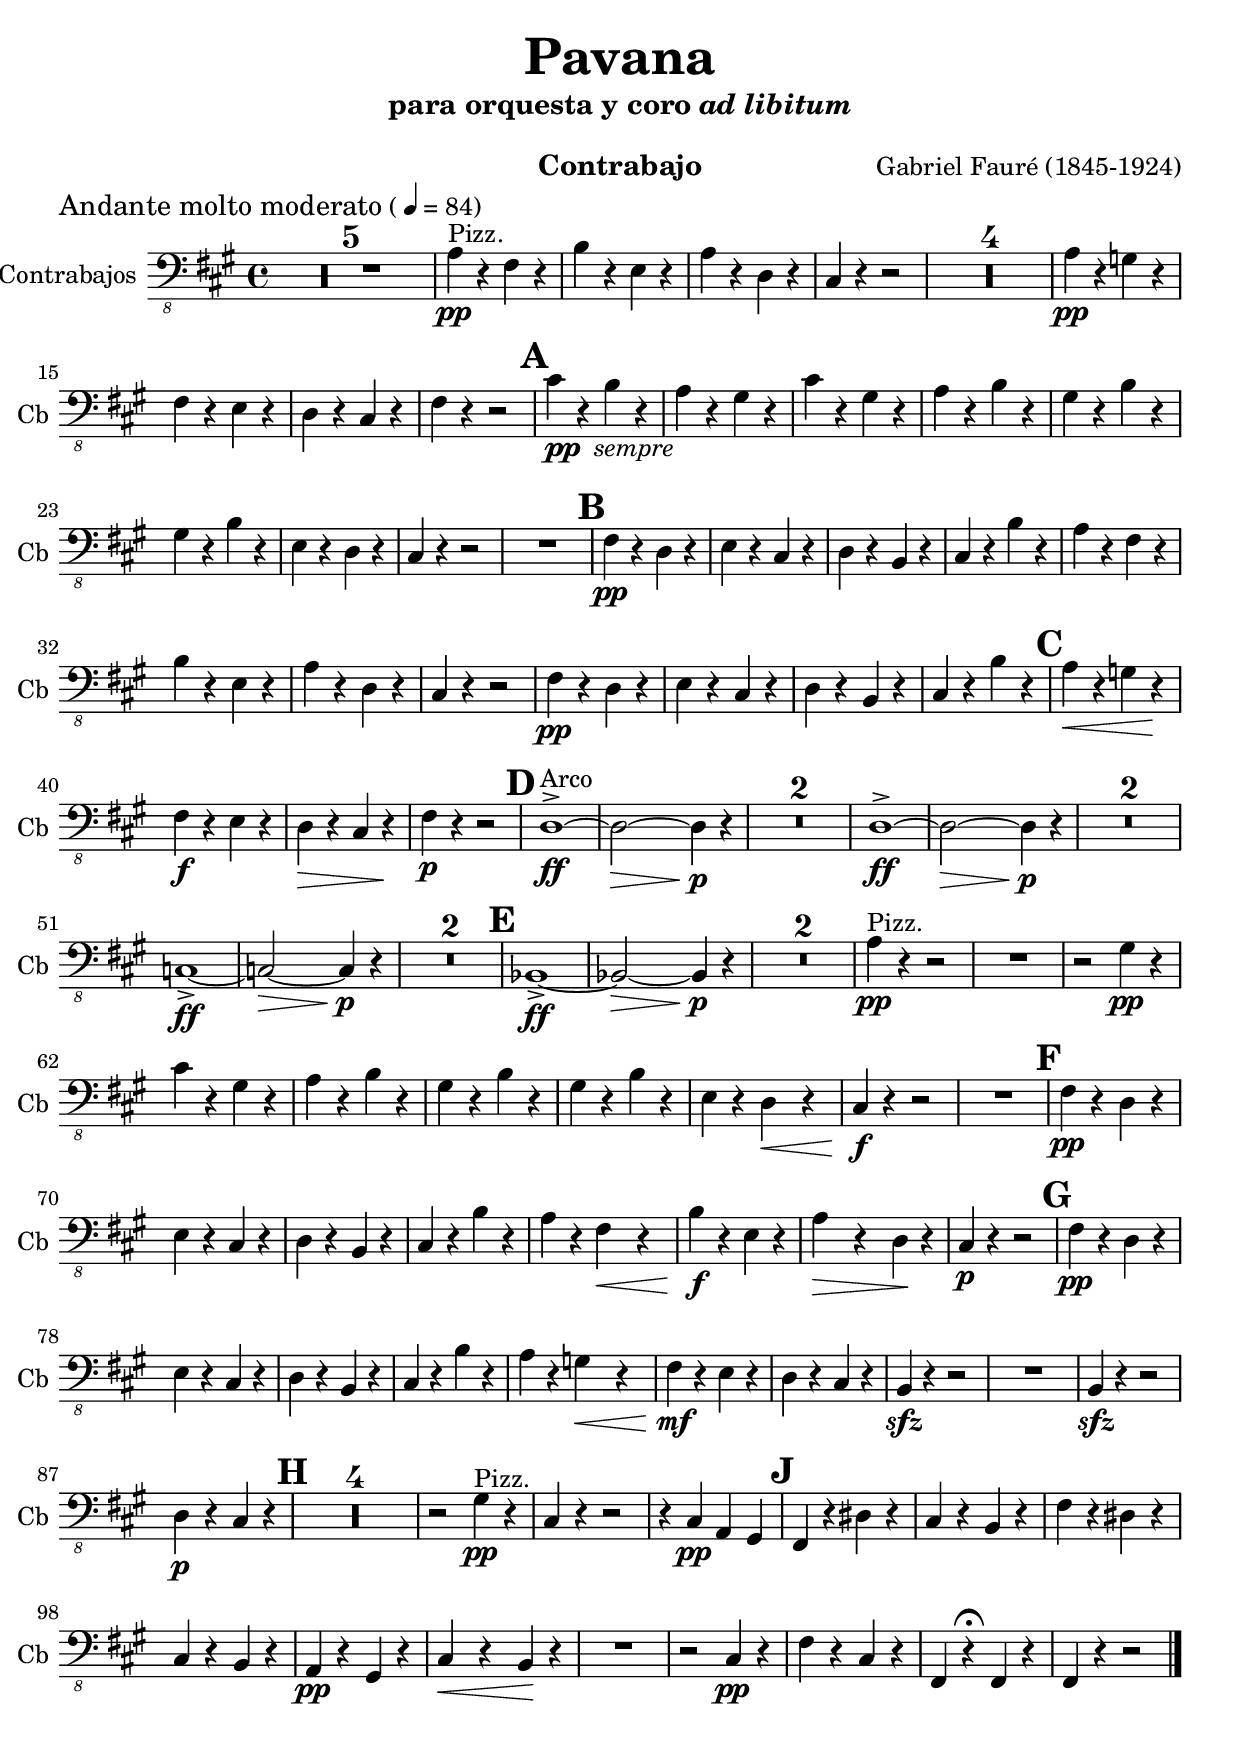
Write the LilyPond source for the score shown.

\version "2.11.45"

#(set-default-paper-size "a4")
#(set-global-staff-size 22)
#(ly:set-option 'point-and-click #f)
%nomobile

ss=\once \set suggestAccidentals = ##t
italicas=\override LyricText #'font-shape = #'italic
rectas=\override LyricText #'font-shape = #'upright


global={\key fis \minor \time 4/4 \skip 1*17
		\mark \markup{\bigger \bold A}
		\skip 1*9
		\mark \markup{\bigger \bold B}
		\skip 1*12
		\mark \markup{\bigger \bold C}
		\skip 1*4
		\mark \markup{\bigger \bold D}
		\skip 1*12
		\mark \markup{\bigger \bold E}
		\skip 1*14
		\mark \markup{\bigger \bold F}
		\skip 1*8
		\mark \markup{\bigger \bold G}
		\skip 1*11
		\mark \markup{\bigger \bold H}
		\skip 1*7
		\mark \markup{\bigger \bold J}
		\skip 1*11
		\bar "|." }


globalalt={\time 4/4 \skip 1*17
		\mark \markup{\bigger \bold A}
		\skip 1*9
		\mark \markup{\bigger \bold B}
		\skip 1*12
		\mark \markup{\bigger \bold C}
		\skip 1*4
		\mark \markup{\bigger \bold D}
		\skip 1*12
		\mark \markup{\bigger \bold E}
		\skip 1*14
		\mark \markup{\bigger \bold F}
		\skip 1*8
		\mark \markup{\bigger \bold G}
		\skip 1*11
		\mark \markup{\bigger \bold H}
		\skip 1*7
		\mark \markup{\bigger \bold J}
		\skip 1*11
		\bar "|." }

		
flauta=\relative c'{
	#(define afterGraceFraction (cons 15 16))
	R1
	\slurUp
	fis4\p( ~ fis8. gis16 a4 ~ a8. b16
	a8 gis a fis gis4 ~ gis8. a16
	gis8 fis gis e fis4 ~ fis8. eis16
	cis1)
	R1*4
	fis4\p( ~ fis8. gis16 a4 ~ a8. b16
	a8 gis a fis gis4 ~ gis8. a16
	gis8 fis gis e fis4 ~ fis8. eis16
	cis1)
	R1*4
	cis4(_\p ~ cis8. dis16 eis4 \times 2/3{dis8 eis fis}
	gis8 fis a gis eis4. dis8
	cis8) r8 r4 e!4( \times 2/3{dis8 e fis}
	gis8 fis a gis e4. dis8
	\set Staff.printPartCombineTexts = ##f
	cis4) \times 2/3{bis8( cis dis} e4.dis8
	\set Staff.printPartCombineTexts = ##t
	\phrasingSlurUp
	cis4) \times 2/3{bis8\( cis dis} e4.\< dis8\!
	\slurDown
	gis2.(\> \times 2/3{fis8 gis fis\!)\)}
	\slurUp
	<<eis1 ~ {s4\startTrillSpan\< s4 s4 s4\!\stopTrillSpan}>>
	\afterGrace eis!1\startTrillSpan\> {dis16[( \stopTrillSpan eis]\!}
	fis8) r8 r4 r2
	R1*3
	#(set-octavation 1)
	cis''4( ~ cis8. d16 e4 ~ e8. fis16 
	e8 d e cis d4 ~ d8. e16
	d8 cis d b cis4. bis8
	cis2) ~ cis4 
	#(set-octavation 0)
	 r4
	R1*4
	a4\p(\< ~ a8. b16 cis4 ~ cis8. d16\!
	cis8\f b cis a b4 ~ b8. cis16
	a8\> gis a fis fis4 eis!\!)
	fis2\p ~ fis4 r
	r4 r8 d'8\ff cis16->( b a gis a8 gis)
	gis8(->[ fis)] e r r2
	R1*2
	r4 r8 d'8\ff( cis16 b a gis a8 gis)
	gis8([ fis] e) r r2
	R1*2
	r4 r8 c'8\ff b16->( a g fis g8 fis)
	fis8([ e] d) r r2
	R1*2
	r4 r8 bes'8\ff a16->( g f e f8 e)
	e8([ d] c) r r2
	R1*3
	cis4(\p ~ cis8. dis16 eis4 \times 2/3{dis8 eis fis}
	gis8 fis a gis eis4. dis8
	cis4) ~ cis8 r8 r2
	R1*6
	R1*4
	r8 a'\p\<( e d cis e a cis
	fis,4.\f a8 b, d g b
	e,4.\> g8 a, cis fis gis\!
	gis'\p eis cis gis eis cis gis eis)
	R1*4
	a'4\p(\< ~ a8. b16 cis4 ~ cis8. d16\!
	cis8\f b cis a b4 ~ b8. cis16
	a8\> gis a fis fis4 eis\!)
	<<fis1\sfz {s4\> s s s8 s\!}>>
	R1*2
	a,8(\p gis a fis fis4 eis 
	fis1)\pp ~
	fis ~
	fis2 r
	R1*4
	fis4\p( ~ fis 8. gis16 fis4 ~ fis8. gis16
	fis4 ~ fis8. gis16 fis4 ~ fis8. gis16)
	fis4(^\markup{\italic tranquillament} ~ \times 2/3{fis8 gis fis} gis8 fis ~ \times 2/3{fis8 gis fis} 
	gis8 fis ~ \times 2/3{fis8 gis fis} \times 2/3{gis a b} \times 2/3{cis dis eis}
	fis8) r r4 r2
	R1
	\slurNeutral
	<<e,1\f\> ~ {s4 s s s8 s\!}>>
	e2\p( eis
	fis4) r cis''4 r
	fis1^\fermata ~
	fis4 r4 r2
}

flautados=\relative c'{
	R1*17
	s1 %cambio
	s1 %cambio
	cis4( ~ cis8. dis16 e8) f,8\rest r4 %cambio
	s1 %cambio
	s1 %cambio
	R1*4
%B
	R1*4
	#(set-octavation 1)
	a''4\pp\< ~ a8. b16 cis4 ~ cis8. d16\! 
	cis8\mf b cis a b4 ~ b8. cis16
	b8\> a b g a4 gis\!
	gis2 ~ gis4 
	#(set-octavation 0)
	 r4
	R1*4
	fis4\p(\< ~ fis8. g16 a4 ~ a8. b16\!
	a8\f g a fis g4 ~ g8. a16
	fis8\> eis fis a, a4 gis\!)
	a2\p ~ a4 r
	r4 r8 d'8\ff cis16->( b a gis a8 gis)
	gis8(->[ fis)] e r r2
	R1*2
	r4 r8 d'8\ff( cis16 b a gis a8 gis)
	gis8([ fis] e) r r2
	R1*2
	r4 r8 c'8\ff b16->( a g fis g8 fis)
	fis8([ e] d) r r2
	R1*2
	r4 r8 bes'8\ff a16->( g f e f8 e)
	e8([ d] c) r r2
	R1*12
	R1*4
	r8 a'\p\<( e d cis e a cis
	fis,4.\f a8 b, d g b
	e,4.\> g8 a, cis fis gis\!
	gis'\p eis cis gis eis cis gis eis)
	R1*10
	a8(\p gis a fis fis4 eis 
	fis1)\pp ~
	fis ~
	fis2 d
	e2 r
	R1*3
	R1*8
	r2 fis'4 r
	cis'1\fermata ~
	cis4 r r2
}

oboe=\relative c''{
	\slurUp
	R1*5
	cis4\p( ~ cis8. d16 e4 ~ e8. fis16
	e8 d e cis d4 ~ d8. e16 
	d8 cis d b cis4. bis8
	cis2) ~ cis4 r4
	R1*8
%A
	R1*9
%B
	R1*4
	cis4\pp(\< ~ cis8. d16 e4 ~ e8. fis16\! 
	e8\mf d e cis d4 ~ d8. e16
	d8\> cis d b cis4. bis8\!
	cis2) ~ cis4 r
	R1*4
%C
	R1*4
%D
	d,1->\ff ~ 
	d2\> ~ d4\!\p r
	R1*2
	d1->\ff ~ 
	d2\> ~ d4\!\p r
	R1*2
	c1->\ff ~ 
	c2\> ~ c4\!\p r
	R1*2
	bes1->\ff ~ 
	bes2\> ~ bes4\!\p r
	R1*12
%F
	fis''4(_\markup{\dynamic p \italic "  dolce"} ~ fis8. gis16 a4 ~ a8. b16
	a8 gis a fis gis4 ~ gis8. a16
	gis8 fis gis e fis4 ~ fis8. eis16
	cis1)
	R1*4
%G 
	R1*4
	fis4(\p\< ~ fis8. g16 a4 ~ a8. b16\!
	a8\f g a fis g4 ~ g8. a16
	fis8\> eis fis a, a4 gis!\!
	<<a1)\sfz {s4\> s s s8 s\!}>>
	a8(_\markup{\italic dolce} gis a fis fis4 eis
	<<fis1) {s8\sfz\> s s8 s s4 s\p}>>
	R1
%H
	R1*7
%J
	R1*4
	fis'1^\markup{\italic "dolce espress."}\pp\< ~
	fis4( gis gis a)\!
	cis,1\f\> ~
	cis\p ~ 
	cis4 r cis r
	fis1^\fermata ~ 
	fis4 r r2 
}

oboedos=\relative c'{
	R1*42
	d1-> ~ %\ff 
	d4 a\rest r2
	R1*2
	d1-> ~ %\ff
	d4 a\rest r2
	R1*2
	c1-> ~ %\ff 
	c4 a\rest r2
	R1*2
	bes1-> ~ %\ff 
	bes4 a\rest r2
	R1*46
	r2 b'4 r
	a1^\fermata ~ 
	a4 r r2
}

clarinete=\relative c''{
	\transposition a
	R1*5
	c4\p( ~ c8. d16 e4 ~ e8. f16
	e8 d e c d4 ~ d8. e16
	d8 c d bes c4 b
	b2) ~ b4 r
	R1*4
	c4\p\<( ~ c8. d16 e4 ~ e8. f16\!
	e8\mf d e c d4 ~ d8. e16
	c8\> b c a a4 gis\!
	a2)\p ~ a4 r
	R1
	r2 dis,2\pp(
	e4) ~ e8 r r2
	R1*2
	\set hairpinToBarline = ##t
	r2 c\p\<(
	d1\>) ~
	d4\! r r2
	R1
%B
	R1*4
	c'4\pp\<( ~ c8. d16 e4 ~ e8. f16
	e8\mf d e c d4 ~ d8. e16
	d8\> c d bes c4 b\!
	b2) ~ b4 r
	R1*4
%C
	c4( ~ c8. d16 e4 ~ e8. f16
	e8 d e c d4 ~ d8. e16
	c8 b! c a a4 gis!)
	a2\p ~ a4 r
%D
	f1->\ff ~
	f2\> ~ f4\p r
	R1*2
	f1->\ff ~
	f2\> ~ f4\p r
	R1*2
	ees1->\ff ~
	ees2\> ~ ees4\p r
	R1*2
%E
	des1->\ff ~
	des2\> ~ des4\p r
	R1*4
	b'2\rest dis,(
	e4) ~ e8 r r2
	R1
	e4\p\<( \times 2/3{dis8 e fis\!} g4.\> fis8\!
	e4\p) r r2
	R1*3
	r2 a'2\p(
	d, g
	c, f
	b,1)
	r8 c\p\<( g f e g c e\!
	a,4.\f c8 d, f bes d
	g,4.\> bes8 c, e a b\!
	b'\p gis e b gis e b gis)
%G
	R1*4
	c'4( ~ c8. d16 e4 ~ e8. f16
	e8 d e c d4 ~ d8. e16
	c8 b! c a a4 gis!
	a1)
	R1
	r2 f8\p\<([ fis\!] fis\>[ f\!]
	e4 dis d8 dis f! e)
%H
	R1*4
	a,4\pp\<( \times 2/3{gis8 a b\!} c4.\> b8\!
	\times 2/3{b8 a gis} \times 2/3{a c e} \times 2/3{a c gis} \times 2/3{a b c}
	e1)
%J
	R1*4
	r2 dis(
	g fis)
	c1 ~
	c2( b
	a4) r e' r 
	e1\fermata ~
	e4 r r2
}

clarinetedos=\relative c''{
	\transposition a
	R1*38
%C
	a4\p\< ~ a8. bes16 c4 ~ c8. d16\!
	c8\f bes c a bes4 ~ bes8. c16
	a8\> gis a r <<r2 {s4 s\!}>>
	R1
	f1-> ~ %\ff
	f4 r r2
	R1*2
	f1-> ~ %\ff
	f4 r r2
	R1*2
	ees1-> ~ %\ff
	ees4 r r2
	R1*2
	des1-> ~ %\ff
	des4 r r2
	R1*12
%F
	r2 a'\p(
	d, g
	c, f
	b,1)
	r8 c'\p\<( g f e g c e\!
	a,4.\f c8 d, f bes d
	g,4.\> bes8 c, e a b\!
	b'\p gis e b gis e b gis)
	R1*4
	a'4\p\< ~ a8. bes16 c4 ~ c8. d16\!
	c8\f bes c a bes4 ~ bes8. c16
	a8\> gis a c, c4 b\!
	<<a1\sfz\> {s8 s s4 s s\!}>>
	<<
	{\slurDown a'8( gis a c, c4 b
	a1)\sfz\>} {s1 s8 s s s\! s2} \\ {s1 b'2\rest s2}>>
	R1
	\slurNeutral
%H
	R1*11
	r2 dis,(\pp\<
	g <<fis) {s8 s s s\!}>>
	g,1\f\> ~
	g2\p gis
	a4 r a' r
	a1\fermata ~ 
	a4 r r2
}

fagot=\relative c'{
	R1*13
	\clef tenor
	fis4\p(\< ~ fis8. g16 a4 ~ a8. b16\!
	a8\mf g a fis g4 ~ g8. a16
	fis8\> eis fis a, a4 gis!\!
	\clef "bass" fis2\p) ~ fis4 r
%A
	R1
	r2 fis\pp(
	eis4) ~ eis8 r r2
	R1*6
%B
	r2 fis'2(\p^\markup{\italic dolce}
	b, e
	a, d
	eis,1)
	R1*4
	r2 fis'\pp(
	b, e
	a, d
	eis,1)
	\clef "bass"
	a4\p\<( ~ a8. b16 cis4 ~ cis8. d16\!
	cis8\f b cis a b4 ~ b8. cis16
	a8\> gis! a\!) r r2
	R1
%D
	d,1\ff-> ~ 
	d2\> ~ d4\p r
	R1*2
	d1->\ff ~
	d2\> ~ d4\p r
	R1*2
	c1\ff-> ~
	c!2\> ~ c4\p r
	R1*2
	bes1\ff-> ~
	bes!2\> ~ bes4\p r
	R1*2
	e1\pp ~
	e2( a
	cis fis, 
	eis e)\pp ~
	e( a
	gis8) r r4 a2(
	gis8) r r4 fis2(
	e2.\< fis4\!
	<<gis1)\mf\> {s4 s4 s4 s\p}>>
	R1
%F
	\clef tenor
	fis'4_\markup{\dynamic pp \italic " dolce"}( ~ fis8. gis16 a4 ~ a8. b16
	a8 gis a fis gis4 ~ gis8. a16
	gis8 fis gis e fis4 ~ fis8. eis16
	cis1)
	R1*4
%G
	a8\p( gis a b cis bis cis fis
	e4 fis8 d b! a b e
	d4 e8 cis a gis a d
	eis, cis eis gis cis dis fis eis
	fis8) r r4 r2
	R1*2
	r2 d!8(\p\<[ ees\!] ees\>[ d\!]
	cis4 bis b2
	<<a1 {s4\sfz\> s8 s s4 s\p}>>
	fis'8\pp( eis fis a, a4 gis
%H
	fis8) r r4 r2
	R1*10
	fis'1\pp\<^\markup{\italic "dolce e espress."} ~
	fis4( gis gis a\!)
	cis,1\f\> ~
	cis\p ~
	cis4 r b r
	a1^\fermata ~ 
	a4 r r2
}

fagotdos=\relative c{
	R1*38
	fis4\p\<( ~ fis8. g16 a4 ~ a8. b16\!
	a8\f g a fis g4 ~ g8. a16
	fis8\> eis fis a a4 gis!\!
	fis2\p) ~ fis4 r
	d,1\ff-> ~ 
	d2\> ~ d4\p r
	R1*2
	d1->\ff ~
	d2\> ~ d4\p r
	R1*2
	c1\ff-> ~
	c!2\> ~ c4\p r
	R1*2
	bes1\ff-> ~
	bes!2\> ~ bes4\p r
	R1*2
	a''1\pp ~
	a ~
	a2 r
	r gis,\pp(
	a b 
	e b
	e b)
	R1*3
%F
	r2 d\p(
	e cis 
	d b
	cis b
	a4) r r2
	R1*3
	fis'2\p( d
	e cis 
	d b
	cis b
	a8) r r4 r2
	R1*6
%H
	fis'2\pp( e
	d cis
	d e
	cis e
	cis gis
	cis1 ~
	cis)
	R1*4
	r2 gis\pp\<(
	cis <<b) {s4 s\!}>>
	R1
	r2 cis\p(
	fis,4) r cis' r
	fis,1^\fermata ~
	fis4 r r2
}


trompa=\relative c''{
	\transposition f
	R1*30
	r2 e\p ~
	e( d ~
	d) des
	c2 ~ c4 r
	R1*4
%C
	\set hairpinToBarline = ##t
	r2 b(\p\< ~
	b4\f a2 aes4 ~
	aes\> g fis2
	e\p) ~ e4 r
	R1
	r4 b'2(->\mf cis4
	dis e cis dis 
	b2 a4 b
	cis2) r
	r4 b2->\mf( cis4
	dis e cis dis 
	b2 a4 cis4
	b2) r
	r4 a2\mf->( b4
	cis4 d b cis
	a2 g4 b
	a2) r
	r4 g2->( a4
	b c a b
	g2 f4 a
	gis1) ~
	gis ~
	gis4 b\rest b2\rest
	r2 s
	R1*10
	r2 e ~
	e( d ~
	d des
	c) ~ c4 r
%G
	R1*4
	b2\rest b\p\< ~
	b4(\mf a2 aes4 ~
	aes\> g4 fis2
	<<e1)\sfz\> {s4 s s s\!}>>
	R1
	cis'2\sfz\> ~ cis8\p r r4
	R1
%H
	R1*2
	e,2(\pp fis 
	gis a 
	b4.) r8 r2
	R1*2
%J
	R1*2
	b2\rest g\pp(
	ces2 bes
	aes2 g8) r r4
	s1*3
	r2 gis4 r
	gis1^\fermata ~
	gis4 r r2
}


trompados=\relative c'{
	\transposition f
	\set hairpinToBarline = ##t
	R1*20
	b'2\rest cis,\pp(
	dis cis
	dis cis\<
	dis1)\!\> ~
	dis4\! r4 r2
	R1
%B
	R1*4
	r2 s2
	s1*11
%D
	a1\ff-> ~
	a2\> ~ a4\p r
	s1*2
	a1\ff-> ~
	a2\> ~ a4\p r
	s1*2
	g1\ff-> ~
	g2\> ~ g4\p r
	s1*2
	f1\ff-> ~
	f2\> ~ f4\p r
	s1*2
	s4\p s s s
	s1*2
	r2 ges'\pp(
	aes des,
	ees des
	ees fes
	ges1)\< ~
	<<ges\mf\> {s4 s4 s4 s4\p}>>
	R1
%F
	R1*4
	r2 e2\p\<
	e\f d ~
	d\> des
	c\p ~ c4 r
%G
	R1*9
	e2\sfz\> ~ e8\p r r4
	R1
%H
	R1*7
%J
	R1*3
	e!1
	des\pp\< ~
	<<des! {s4 s s s\!}>>
	e1\f\> ~
	e2\p( fis
	e4) r cis r
	cis1^\fermata ~
	cis4 r r2
}


violin=\relative c''{
	#(define afterGraceFraction (cons 15 16))
	R1*5
	r2 a\p ~
	a g ~
	g fis
	eis ~ eis4 r
	R1*4
	r2 e!\p ~
	e4 d2 cis4 ~
	cis bis b2
	a2 ~ a4 r
%A	
	R1*9
%B
	fis''4\pp(^\markup{\italic "con grazia"} ~ fis8. gis16) a4( ~ a8. b16)
	a8( gis a fis) gis4( ~ gis8. a16)
	gis8( fis gis e) fis4( ~ fis8. eis16)
	cis1
	R1*4
	fis4\pp\<( ~ fis8. gis16) a4( ~ a8. b16)\!
	a8( gis a fis) gis4( ~ gis8. a16)
	gis8( fis gis e) fis4(\> ~ fis8. eis16)\!
	cis1
%C
	\set hairpinToBarline = ##t
	r2 e,\p\<
	e4\f d2 cis4 ~
	cis\> c b2
	a\p ~ a4 r
%D
	d4.->\ff d''8 cis16(-> b a gis!) a8( gis)
	gis->([ fis] e) r r2
	R1*2
	d,4.->\ff d''8 cis16(-> b a gis) a8( gis)
	gis->([ fis] e) r r2
	R1*2
	c,4.->\ff c''8 b16(-> a g fis) g8( fis)
	fis->([ e] d) r r2
	R1*2
	bes,4.->\ff bes''8 a16(-> g f e) f8( e)
	e->([ d] c) r r2
	R1*8
	cis,4\p^\markup{\italic espressivo} \times 2/3{bis8( cis dis)} e4. dis8
	gis2.\< \times 2/3{fis8( gis fis)\!}
	<<eis1\f\> {s4 \startTrillSpan s s s\stopTrillSpan}>>
	\afterGrace eis1\p \startTrillSpan {dis16(\pp[ \stopTrillSpan eis]}
	fis8) r r4 r fis8^"Pizz." r
	b8 r b, r r4 e8 r
	a r a, r r4 d8 r
	gis r gis, r r2^"Arco"
	<cis'' cis,>4\p(\<^\markup{\smaller \smaller DIV.} ~ <cis cis,>8. <d d,>16) <e e,>4( ~ <e e,>8. <fis fis,>16)\!
	<e e,>8(\f <d d,> <e e,> <cis cis,>) <d d,>4( ~ <d d,>8. <e e,>16)
	<d d,>8(\> <cis cis,> <d d,> <b b,>) <cis cis,>4.( <bis bis,>8)\!
	<cis cis,>2\p ~ <cis cis,>4 r^\markup{\smaller \smaller \smaller UNIS.}
%G
	r4^"Pizz." cis,,8\pp r fis r r4
	r b8 r e, r r4
	r a8 r d, r r4
	r gis8 r cis, r r4
	R1*2
	r2 r8^"Arco" bis\p\<( cis) cisis\!
	dis(\>[ eis)] eis([ dis)\!] r2
	r2 r8 bis\pp\<( cis) cisis\!
	dis(\>[ eis)] eis([ dis)\!] r2
	R1
%H
	R1*3
	a2\pp( b)
	cis( bis)
	cis1 ~
	cis
%J
	r4^"Pizz." a\pp r gis
	r a r a
	r a r gis
	r a r a
	R1*2
	r4 e'8\pp e' d cis b a 
	gis fis e d cis b a gis
	r2 <b' fis' cis'>4 r
	<cis a' fis'> r^\fermata fis, r
	fis4 r r2
}

violindos=\relative c'{
	r8^"Pizz." a\pp cis a r a cis a
	r a cis a r cis fis cis
	r b e b r b e b
	r a d a r a d a
	r gis eis' gis, r gis eis' gis,
	r fis' cis fis r cis a cis
	r fis a, fis' r b, g b
	r e g, e' r fis gis, fis'
	r gis, cis d b cis a gis
	r a cis a r cis fis cis
	r b e b r b e b
	r a d a r a d a
	r gis eis' gis, r gis eis' gis, 
	r cis a cis r e! a, e'
	r e a, d r d g, cis
	r cis fis bis, r b cis b
	R1*9
	<<R1 {s4 s s^"Arco" s}>>
%B
	fis'4\pp(^\markup{\italic "con grazia"} ~ fis8. gis16) a4( ~ a8. b16)
	a8( gis a fis) gis4( ~ gis8. a16)
	gis8( fis gis e) fis4( ~ fis8. eis16)
	cis1
	r8\pp^"Pizz." fis cis fis r cis a cis
	r fis a, fis' r b, g b
	r e g, e' r fis gis, fis'
	r gis, cis d b cis a gis
	r a\pp cis a r cis fis cis
	r b e b r b e b
	r a d a r a d a
	r gis eis' gis, r gis eis' gis,
%C
	r\< cis a cis r e a, e'\!
	r8\f e a, d r d g, cis
	r cis\> fis bis, r b cis b\!
	R1
%D
	d4.->\ff d'8 cis16(-> b a gis!) a8( gis)
	gis->( fis e d) cis r r4
	R1*2
	d4.->\ff d'8 cis16(-> b a gis) a8( gis)
	gis->( fis e d) cis r r4
	R1*2
	c4.->\ff c'8 b16(-> a g fis) g8( fis)
	fis->( e d c) b r r4
	R1*2
	bes4.->\ff bes'8 a16(-> g f e) f8( e)
	e->( d c bes) a r r4
	R1*2
	a8^"Pizz."\pp cis! e cis a cis e cis
	a cis e cis a cis eis cis
	a cis fis cis r gis fis' gis, 
	r gis eis' gis, r b b' b,
	r e! cis e r a, b a
	r b e b r a b a
	r b e b r a b a
	r\< b e b r b fis' b,\!
	r\f\> gis b cis d b d e\!
	d\pp a cis d cis gis b cis
	r4 cis'8 r fis r fis, r
	r4 b8 r e r e, r
	r4 a8 r d r d, r
	<<R1 {s2 s^"Arco"}>>
	<a'' a,>4\p(\<^\markup{\smaller \smaller \smaller DIV.} ~ <a a,>8. <b b,>16) <cis cis,>4( ~ <cis cis,>8. <d d,>16)\!
	<cis cis,>8(\f <b b,> <cis cis,> <a a,>) <b b,>4( ~ <b b,>8. <cis cis,>16)
	<b b,>8(\> <a a,> <b b,> <g g,>) <a a,>4( <gis gis,>)\!
	<gis gis,>2\p ~ <gis gis,>4 r
	r2^\markup{\smaller \smaller \smaller UNIS.} r4 fis,8^"Pizz" r
	b, r r4 r e8 r
	a, r r4 r d8 r
	gis,8 r r4 r2
	R1*3
	r2^"Arco" d'8(\<\p[ ees)\!] ees(\>[ d)\!]
	R1
	r2 d!8(\pp[ ees)] ees([ d)]
	R1
%H
	R1*3
	r2 r8^"Pizz." b\pp d b
	r a e' a, r2
	a1^"Arco"\pp ~ 
	a2 b
%J
	r8^"Pizz." a\pp cis a r gis bis gis
	r a e' a, r a dis a
	r a cis a r gis bis gis
	r a e' a, r a dis a
	r4 cis\pp r4\< bis 
	r e r dis\!
	r4 e8\pp e' d cis b a 
	gis fis e d cis b a gis
	r2 <cis b' fis'>4 r
	<cis a' fis'> r^\fermata fis4 r
	fis r r2
}


viola=\relative c'{
	r8^"Pizz." a\pp cis a r a cis a
	r a cis a r cis fis cis
	r8 b e b r b e b
	r a d a r a d a
	r8 gis eis' gis, r gis eis' gis,
	r fis' cis fis r cis a cis
	r fis a, fis' r b, g b
	r e g, e' r fis gis, fis'
	r gis, cis d b cis a gis
	r a cis a r cis fis cis
	r b e b r b e b
	r a d a r a d a
	r gis eis' gis, r gis eis' gis,
	r cis a cis r e! a, e'
	r e a, d r d g, cis
	r cis fis bis, r b cis b
	r^\markup{\italic "sempre " \dynamic pp}
	 cis, fis a gis fis e d
	r eis gis eis r gis cis gis
	r cis fis, cis' r bis fis bis
	r eis, gis eis r e b' e,
	r e cis' e, r a b a
	r e b' e, r a b a 
	r e b' e, r a b a
	r e b' e, r fis b fis
	r\< gis a fis gis b cis a\!
	b\mf\> d e cis d b cis a\!
%B
	r a\pp cis a r cis fis cis
	r b e b r b e b
	r a d a r a d a
	r gis eis' gis, r gis eis' gis,
	r fis' cis fis r cis a cis
	r fis a, fis' r b, g b
	r e g, e' r fis gis, fis'
	R1
	fis4^"Arco"\pp( ~ fis8.\< gis16) a4( ~ a8. b16)\!
	a8( gis a fis) gis4( ~ gis8. a16)
	gis8( fis gis e) fis4(\> ~ fis8. eis16)\!
	cis1
	r8^"Pizz." cis\< a cis r e a, e'\!
	r e\f a, d r d g, cis
	r cis\> fis bis, r b cis b\!
	r a\p b^\markup{\italic cresc.} gis a\< fis gis! e\!
%D
	d1->\ff^"Arco" ~
	d4. d'8 cis16->(\> b a gis) a8( gis)\!
	fis\mf( e fis gis) a( b cis d)
	cis( b a cis) b( a) gis16(\< a b cis)\!
	d,1->\ff ~
	d4. d'8 cis16(->\> b a gis) a8( gis)\!
	fis8\mf( e fis gis) a( b cis d)
	cis( b a gis) a( g) fis16(\< g a b)\!
	c,1->\ff ~
	c4. c'8 b16(\> a g fis) g8( fis)\!
	e8\mf( d e fis) g( a b c)
	b( a g fis) g( f) e16(\< f g a)\!
%E
	bes1->\ff ~ 
	bes4. bes8 a16(\> g f e) f8( e)\!
	d8\mf\<( c d e) f( g a bes)\!
	a(\> g f e) f( e) d16( e f g)\!
	a4 r4^"Pizz." a8\pp cis! e cis
	a cis e cis a cis eis cis
	a cis fis cis r gis fis' gis,
	cis, gis' eis' gis, r b b' b,
	r e,! cis' e, r a b a
	r b e b r a b a
	r b e b r a b a
	r\< b e b r b fis' b,\!
	r gis\f\> b cis d b d e\!
	d\pp a cis d cis gis b cis
	fis,4 r r8^"Arco" bis\pp( cis fis)
	e4( fis8 e) b( a b e)
	d4( e8 cis) a( gis a d)
	eis,( cis d! fis) eis( gis cis) r
	cis4\p( ~ cis8.\< d16) e4( ~ e8. fis16)\!
	e8(\f d e cis) d4( ~ d8. e16)
	d8(\> cis d b) cis4.( bis8\!)
	cis2\p ~ cis4 r
%G
	r2 fis\p
	b,( e)
	a,( d)
	gis,1
	a8(\p\< b cis d) e( a cis, e)\!
	a,4. a'8 d,( g a, cis)
	fis,4.\> fis'8\! b,\p\< bis( cis) cisis\!
	dis\>([ eis)] eis([ dis)\!] r2
	r2 r8\pp bis(\< cis) cisis\!
	dis(\>[ eis)] eis([ dis)\!] r2
	R1
%H
	r8^"Pizz." fis,\pp fis' fis, r fis fis' fis,
	r fis fis' fis, r fis fis' fis,
	r fis fis' fis, r b d b
	r a e' a, r2
	a2^"Arco"\pp( dis,)
	a' fis
	fis eis
	r4^"Pizz." cis'\pp r bis
	r e r dis
	r cis r bis
	r e r dis
	r8 fis,\pp cis' fis, r\< fis bis fis
	r fis e' fis, r fis dis' fis,\!
	r4 e8\pp e' d cis b a
	gis fis e d cis b' a gis
	fis4 r <cis b' fis'> r
	<cis a' fis'> r\fermata fis r
	fis r r2
}

cello=\relative c{
	fis4\pp^"Pizz." r fis r
	fis r d r
	e r cis r
	d r b r
	cis r b r
	a r fis r
	b r e, r
	a r d r
	cis r r2
	fis4 r d r
	e r cis r
	d r b r
	cis r b r
	a r g r
	fis r e r
	d r cis r
	fis8^\markup{\dynamic pp \italic " sempre"} cis' fis a gis fis e d
	cis eis gis eis b gis' cis gis
	a, cis' fis, cis' gis, bis' fis bis
	cis, eis gis eis gis, e' b ' e,
	a, e' cis' e, b a' b a
	gis, e' b' e, b a' b a
	gis, e' b' e, b a' b a
	e, e' b' e, d, fis' b fis
	cis,\< gis'' a fis gis b cis a\!
	b\mf\> d e cis d b cis a\!
	fis\pp a cis a d, cis' fis cis
	e, b' e b cis, b' e b
	d, a' d a b, a' d a
	cis, gis' eis' gis, b, gis' eis' gis,
	a,4 r fis r
	b r e, r
	a r d r
	cis8 gis' cis d b cis a gis
	fis\pp a cis a d, cis' fis cis
	e, b' e b cis, b' e b
	d, a' d a b, a' d a
	cis, gis' eis' gis, b, gis' eis' gis,
	a,4\< r g r
	\set hairpinToBarline = ##t
	fis\f r e r
	d4\> r cis r
	fis8\p a'[ b^\markup{\italic cresc.} gis] a\< fis gis e\!
	d1->\ff^"Arco" ~
	<<d ~ {s4 s s\> s8 s\!}>>
	d4\mf cis2( b4)
	d4( cis) fis( e)
	d1\ff-> ~
	<<d ~ {s4 s s \> s8 s\!}>>
	d4\mf cis2( b4)
	d( cis) fis( d)
	<<{c1-> ~ c! ~ c!4\mf} \\ {c,4\ff s s s s s s\> s8 s\! s4}>>
	 b'2( a4)
	c( b) e( c)
	bes1->\ff ~
	<<bes!1 ~ {s4 s s\> s8 s\!}>>
	bes!4\mf a2( g4)
	bes( a) d4( bes)
	a4 r r2
	R1
	r2 gis4\pp^"Pizz." r
	\clef tenor
	cis'4^"Arco"\p( ~ cis8. dis16) e!4 \times 2/3{dis8( e fis)}
	gis8( fis a gis) e4.( dis8
	cis4) r \clef "bass" b,^"Pizz." r
	gis4 r b r
	e, r d\< r
	cis\f r r2
	r2 r4 cis'\p
	a'8^"Arco"(_\markup{\dynamic pp \italic " sempre"} gis a b) cis( bis cis fis)
	e4( fis8 d) b!( a b e)
	d4( e8 cis) a8( gis a d)
	eis,( cis d! fis) eis( gis cis eis
	fis) r r4 fis,,4\< r
	b\f r e, r
	a4\> r d,\! r
	cis\p r r2^"Arco"
%G
	\clef tenor
	fis''4(_\markup{\dynamic p \italic " dolce"}^\markup{\italic espress.} ~ fis8. gis16) a4( ~ a8. b16)
	a8( gis a fis) gis4( ~ gis8. a16)
	gis8( fis gis e) fis4( ~ fis8. eis16)
	cis1
	r2 \clef "bass" g4^"Pizz."\< r
	fis\mf r e r
	d r cis r
	b\sfz r r2
	R1
	b4\sfz r r2
	d4\p r cis r
	fis,4 r r2^"     Arco"
	fis'4\(\p^\markup{\italic "espress."} ~ fis8. gis16 a4\< \times 2/3{gis8 a b\!}
	cis8\mf( b d cis) a4.(\> gis8)
	fis4\p \times 2/3{eis8( fis gis)} a4.( gis8)
	fis4\) r4^"Pizz." r8 dis\pp bis' dis,
	R1
	r4 cis\pp a gis
	fis r dis' r
	cis r b r
	fis' r dis r
	cis r b r
	a\pp\< fis' gis, fis'
	cis fis b, fis'\!
	r e8\pp e' d cis b a
	gis fis e d cis b a gis
	fis4 r cis' r
	fis, r^\fermata fis r
	fis r r2
}

contrabajo=\relative c{
	R1*5
	a4\pp^"Pizz." r fis r
	b r e, r
	a r d, r
	cis r r2
	R1*4
	a'4\pp r g r
	fis r e r
	d r cis r
	fis r r2
	cis'4_\markup{\dynamic pp \italic " sempre"} r b r
	a r gis r
	cis r gis r
	a r b r
	gis r b r
	gis r b r
	e, r d r
	cis4 r r2
	R1
	fis4\pp r d r
	e r cis r
	d r b r 
	cis r b' r
	a r fis r
	b r e, r
	a r d, r
	cis r r2
	fis4\pp r d r
	e r cis r
	d r b r
	cis r b' r
	a\< r g r\!
	fis\f r e r
	d\> r cis r\!
	fis\p r r2
	d1\ff^"Arco"-> ~ 
	d2\> ~ d4\p r
	R1*2
	d1->\ff ~
	d2\> ~ d4\p r
	R1*2
	c1\ff-> ~
	c!2\> ~ c4\p r
	R1*2
	bes1\ff-> ~
	bes!2\> ~ bes4\p r
	R1*2
	a'4\pp^"Pizz." r r2
	R1
	r2 gis4\pp r
	cis r gis r
	a r b r 
	gis r b r
	gis r b r
	e, r d\< r
	\set hairpinToBarline = ##t
	cis\f r r2
	R1
	fis4\pp r d r
	e4 r cis r
	d r b r
	cis r b' r
	a r fis\< r
	b\f r e, r
	a\> r d,\! r
	cis\p r r2
	fis4\pp r d r
	e r cis r
	d r b r
	cis r b' r
	a r g\< r
	fis\mf r e r
	d r cis r
	b\sfz r r2
	R1
	b4\sfz r r2
	d4\p r cis r
	R1*4
	r2 gis'4\pp^"Pizz." r
	cis, r r2
	r4 cis\pp a gis
	fis r dis' r
	cis r b r
	fis' r dis r
	cis r b r
	a\pp r gis r
	cis\< r b\! r
	R1
	r2 cis4\pp r
	fis4 r cis r
	fis, r^\fermata fis r
	fis r r2
}



\score {
\new Staff <<\global
		\set  Staff.instrumentName="2 Flautas "
		\set Staff.shortInstrumentName="Fl "
		\clef "treble" 
		\partcombine \flauta \flautados
>>
\header{ instrument="2 Flautas"
title="" composer=""  subtitle=""}
\layout{ 
	\context {\Voice
		\override Hairpin #'minimum-length = #8
	}
	\context {\Score  
		skipBars = ##t
		\override CombineTextScript #'X-offset = #-1.0
		soloText = #"1°"
		soloIIText = #"2°"
		aDueText = #"a2"
	}
	\context {\Staff 
		\override VerticalAxisGroup #'minimum-Y-extent = #'(-6 . 6) 
	}
printallheaders = ##f 
}
}

\pageBreak

\score{
\new Staff <<\global
		\set  Staff.instrumentName="2 Oboes "
		\set Staff.shortInstrumentName="Ob "
		\clef "treble" 
		\partcombine \oboe \oboedos
>>
\header { instrument="2 Oboes"}
}

\pageBreak

\score{
\new Staff <<\globalalt
		\set  Staff.instrumentName=\markup{\center-align{"2 Clarinetes" "en La"}}
		\set Staff.shortInstrumentName="Cl "
		\clef "treble" 
		\partcombine \clarinete \clarinetedos
>>
\header {instrument="2 Clarinetes"}
}

\pageBreak

\score{
\new Staff <<\global
		\set Staff.instrumentName="Fagot I "
		\set Staff.shortInstrumentName="Fg1 "
		\clef "bass"
		\fagot
>>
\header {instrument="Fagot I"}
}

\pageBreak

\score{
\new Staff <<\global
		\set Staff.instrumentName="Fagot II "
		\set Staff.shortInstrumentName="Fg2 "
		\clef "bass"
		\fagotdos
>>
\header { instrument="Fagot II"}
}

\pageBreak

\score{
\new Staff <<\globalalt
		\set  Staff.instrumentName=\markup{\center-align{"2 Trompas" "en Fa"}}
		\set Staff.shortInstrumentName="Tr "
		\clef "treble" 
		\partcombine \trompa \trompados
>>
\header { instrument="2 Trompas en Fa"}
}

\pageBreak

\score{
\new Staff <<\global
		\set Staff.instrumentName="Violín I "
		\set Staff.shortInstrumentName="V1 "
		\violin
>>
\header { instrument="Violín I"}
}

\pageBreak

\score{
\new Staff <<\global
		\set Staff.instrumentName="Violin II "
		\set Staff.shortInstrumentName="V2 "
		\violindos
>>
\header { instrument="Violín II"}
}

\pageBreak

\score{
\new Staff <<\global
		\set Staff.instrumentName="Violas "
		\set Staff.shortInstrumentName="Vla "
		\clef "alto"
		\viola
>>
\header { instrument="Viola"}
}

\pageBreak

\score{
\new Staff <<\global
		\set Staff.instrumentName="Cellos "
		\set Staff.shortInstrumentName="Vc "
		\clef "bass"
		\cello
>>
\header { instrument="Violoncello"}
}

\pageBreak

\score{
\new Staff <<\global
		\set Staff.instrumentName="Contrabajos "
		\set Staff.shortInstrumentName="Cb "
		\clef "bass_8"
		\contrabajo
>>
\header { instrument="Contrabajo"}
}


\layout{ 
	\context {\Voice
		\override Hairpin #'minimum-length = #7
	}
	\context {\Score  
		skipBars = ##t
		\override CombineTextScript #'X-offset = #-1.0
		soloText = #"1°"
		soloIIText = #"2°"
		aDueText = #"a2"
	}
	\context {\Staff 
		\override VerticalAxisGroup #'minimum-Y-extent = #'(-6 . 6) 
	}
}



\paper{
	printallheaders=##t
	%system-count=8
	%line-width=19.0\cm
	%between-system-padding = 0
	ragged-last-bottom = ##f
	%foot-separation = 7\mm
	head-separation = 1\mm
	print-page-number=##f
}


\header {
	title=\markup{\bigger \bigger "Pavana" }
	subtitle=\markup{\column{\line{"para orquesta y coro" \italic "ad libitum"} " "  }}
	composer="Gabriel Fauré (1845-1924)"
	piece=\markup{\bigger "Andante molto moderato" ( \smaller \smaller \general-align #Y #DOWN \note #"4" #1  "= 84)"}
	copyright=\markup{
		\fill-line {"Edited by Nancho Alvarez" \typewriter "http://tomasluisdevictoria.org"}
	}
%	tagline=""
}


